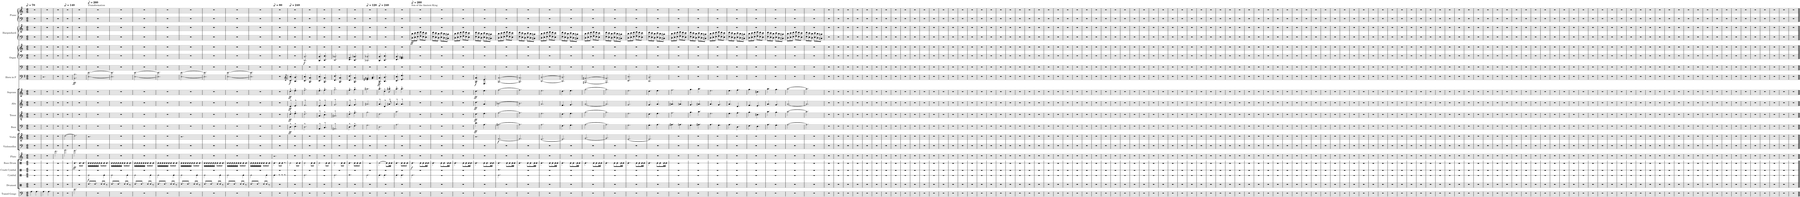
**kern	**kern	**kern	**dynam	**kern	**kern	**dynam	**kern	**kern	**kern	**dynam	**kern	**dynam	**kern	**dynam	**kern	**dynam	**kern	**dynam	**kern	**dynam	**kern	**kern	**kern	**dynam	**kern	**kern	**dynam	**kern	**kern
*part16	*part15	*part14	*part14	*part13	*part12	*part12	*part11	*part10	*part9	*part9	*part8	*part8	*part7	*part7	*part6	*part6	*part5	*part5	*part4	*part4	*part3	*part3	*part3	*part3	*part2	*part2	*part2	*part1	*part1
*staff20	*staff19	*staff18	*staff18	*staff17	*staff16	*staff16	*staff15	*staff14	*staff13	*staff13	*staff12	*staff12	*staff11	*staff11	*staff10	*staff10	*staff9	*staff9	*staff8	*staff8	*staff7	*staff6	*staff5	*staff5/6/7	*staff4	*staff3	*staff3/4	*staff2	*staff1
*I"Tuned Gongs	*I"Drumset	*I"Cymbal	*	*I"Crash Cymbal	*I"Bass Drum	*	*I"Flute	*I"Violoncellos	*I"Violin	*	*I"Bass	*	*I"Tenor	*	*I"Alto	*	*I"Soprano	*	*I"Horn in F	*	*I"Organ	*	*	*	*I"Harpsichord	*	*	*I"Piano	*
*I'Td. Gon.	*I'D. Set	*I'Cym.	*	*I'Cr. Cym.	*I'BD	*	*I'Fl.	*I'Vcs.	*I'Vln.	*	*I'B.	*	*I'T.	*	*I'A.	*	*I'S.	*	*I'Hn. in F	*	*I'Org.	*	*	*	*I'Hch.	*	*	*I'Pno.	*
*	*	*stria1	*	*stria1	*stria1	*	*	*	*	*	*	*	*	*	*	*	*	*	*	*	*	*	*	*	*	*	*	*	*
*clefF4	*clefX	*clefX	*	*clefX	*clefX	*	*clefG2	*clefF4	*clefG2	*	*clefF4	*	*clefGv2	*	*clefG2	*	*clefG2	*	*clefF4	*	*clefF4	*clefF4	*clefG2	*	*clefF4	*clefG2	*	*clefF4	*clefG2
*	*	*	*	*	*	*	*	*	*	*	*	*	*	*	*	*	*	*	*Trd4c7	*	*	*	*	*	*	*	*	*	*
*k[]	*k[]	*k[]	*	*k[]	*k[]	*	*k[]	*k[]	*k[]	*	*k[]	*	*k[]	*	*k[]	*	*k[]	*	*k[f#]	*	*k[]	*k[]	*k[]	*	*k[]	*k[]	*	*k[]	*k[]
*M6/8	*M6/8	*M6/8	*	*M6/8	*M6/8	*	*M6/8	*M6/8	*M6/8	*	*M6/8	*	*M6/8	*	*M6/8	*	*M6/8	*	*M6/8	*	*M6/8	*M6/8	*M6/8	*	*M6/8	*M6/8	*	*M6/8	*M6/8
*MM35	*MM35	*MM35	*	*MM35	*MM35	*	*MM35	*MM35	*MM35	*	*MM35	*	*MM35	*	*MM35	*	*MM35	*	*MM35	*	*MM35	*MM35	*MM35	*	*MM35	*MM35	*	*MM35	*MM35
=1	=1	=1	=1	=1	=1	=1	=1	=1	=1	=1	=1	=1	=1	=1	=1	=1	=1	=1	=1	=1	=1	=1	=1	=1	=1	=1	=1	=1	=1
4.A\	2.r	2.r	.	2.r	2.r	.	2.r	2.r	2.r	.	2.r	.	2.r	.	2.r	.	2.r	.	2.r	.	2.r	2.r	2.r	.	2.r	2.r	.	2.r	2.r
4.A\	.	.	.	.	.	.	.	.	.	.	.	.	.	.	.	.	.	.	.	.	.	.	.	.	.	.	.	.	.
=2	=2	=2	=2	=2	=2	=2	=2	=2	=2	=2	=2	=2	=2	=2	=2	=2	=2	=2	=2	=2	=2	=2	=2	=2	=2	=2	=2	=2	=2
4.A\	2.r	2.r	.	2.r	2.r	.	2.r	2.r	2.r	.	2.r	.	2.r	.	2.r	.	2.r	.	2.r	.	2.r	2.r	2.r	.	2.r	2.r	.	2.r	2.r
4.A\	.	.	.	.	.	.	.	.	.	.	.	.	.	.	.	.	.	.	.	.	.	.	.	.	.	.	.	.	.
=3	=3	=3	=3	=3	=3	=3	=3	=3	=3	=3	=3	=3	=3	=3	=3	=3	=3	=3	=3	=3	=3	=3	=3	=3	=3	=3	=3	=3	=3
2.r	2.r	2.r	.	2.r	2.r	.	2.ddd\	2.r	2.r	.	2.r	.	2.r	.	2.r	.	2.r	.	2.r	.	2.r	2.r	2.r	.	2.r	2.r	.	2.r	2.r
=4	=4	=4	=4	=4	=4	=4	=4	=4	=4	=4	=4	=4	=4	=4	=4	=4	=4	=4	=4	=4	=4	=4	=4	=4	=4	=4	=4	=4	=4
*	*	*	*	*	*	*	*	*	*	*	*	*	*	*	*	*	*	*	*	*	*	*	*	*	*	*	*	*	*MM70
2.r	2.r	2.r	.	2.r	2.r	.	2.fff\	2.r	[2.dd\	.	2.r	.	2.r	.	2.r	.	2.r	.	2.r	.	2.r	2.r	2.r	.	2.r	2.r	.	2.r	2.r
=5	=5	=5	=5	=5	=5	=5	=5	=5	=5	=5	=5	=5	=5	=5	=5	=5	=5	=5	=5	=5	=5	=5	=5	=5	=5	=5	=5	=5	=5
!	!	!	!	!	!	!LO:DY:b	!	!	!	!	!	!	!	!	!	!	!	!	!	!LO:DY:b	!	!	!	!	!	!	!	!	!
2.e\	2.r	2.r	.	2.r	4.Re\	ff	2.eee\	2.r	2.dd\]	.	2.r	.	2.r	.	2.r	.	2.r	.	2.BB\ 2.B\	ff	2.r	2.r	2.r	.	2.r	2.r	.	2.r	2.r
.	.	.	.	.	8.Re\L	.	.	.	.	.	.	.	.	.	.	.	.	.	.	.	.	.	.	.	.	.	.	.	.
.	.	.	.	.	8.Re\J	.	.	.	.	.	.	.	.	.	.	.	.	.	.	.	.	.	.	.	.	.	.	.	.
=6	=6	=6	=6	=6	=6	=6	=6	=6	=6	=6	=6	=6	=6	=6	=6	=6	=6	=6	=6	=6	=6	=6	=6	=6	=6	=6	=6	=6	=6
*	*	*	*	*	*	*	*	*	*	*	*	*	*	*	*	*	*	*	*	*	*	*	*	*	*	*	*	*	*MM130
!	!	!	!	!	!	!	!	!	!	!	!	!	!	!	!	!	!	!	!	!	!	!	!	!	!	!	!	!	!LO:TX:a:t=Transformation
!	!LO:N:head=diamond	!	!LO:DY:b	!	!	!	!	!	!	!	!	!	!	!	!	!	!	!	!	!	!	!	!	!	!	!	!	!	!
2.r	8.Rdd/L	2Re\	f	2.r	16Re\LL	.	2.r	2.r	2.r	.	2.r	.	2.r	.	2.r	.	2.r	.	[2.E\ [2.e\	.	2.r	2.r	2.r	.	2.r	2.r	.	2.r	2.r
.	.	.	.	.	16Re\	.	.	.	.	.	.	.	.	.	.	.	.	.	.	.	.	.	.	.	.	.	.	.	.
.	.	.	.	.	16Re\	.	.	.	.	.	.	.	.	.	.	.	.	.	.	.	.	.	.	.	.	.	.	.	.
!	!LO:N:head=diamond	!	!	!	!	!	!	!	!	!	!	!	!	!	!	!	!	!	!	!	!	!	!	!	!	!	!	!	!
.	8.Rdd/J	.	.	.	16Re\	.	.	.	.	.	.	.	.	.	.	.	.	.	.	.	.	.	.	.	.	.	.	.	.
.	.	.	.	.	16Re\	.	.	.	.	.	.	.	.	.	.	.	.	.	.	.	.	.	.	.	.	.	.	.	.
.	.	.	.	.	16Re\JJ	.	.	.	.	.	.	.	.	.	.	.	.	.	.	.	.	.	.	.	.	.	.	.	.
!	!LO:N:head=diamond	!	!	!	!	!	!	!	!	!	!	!	!	!	!	!	!	!	!	!	!	!	!	!	!	!	!	!	!
.	8Rdd/L	.	.	.	8Re\L	.	.	.	.	.	.	.	.	.	.	.	.	.	.	.	.	.	.	.	.	.	.	.	.
!	!LO:N:head=diamond	!	!	!	!	!	!	!	!	!	!	!	!	!	!	!	!	!	!	!	!	!	!	!	!	!	!	!	!
.	8Rdd/J	4Re\	.	.	8Re\	.	.	.	.	.	.	.	.	.	.	.	.	.	.	.	.	.	.	.	.	.	.	.	.
.	8r	.	.	.	8Re\J	.	.	.	.	.	.	.	.	.	.	.	.	.	.	.	.	.	.	.	.	.	.	.	.
=7	=7	=7	=7	=7	=7	=7	=7	=7	=7	=7	=7	=7	=7	=7	=7	=7	=7	=7	=7	=7	=7	=7	=7	=7	=7	=7	=7	=7	=7
!	!LO:N:head=diamond	!	!	!	!	!	!	!	!	!	!	!	!	!	!	!	!	!	!	!	!	!	!	!	!	!	!	!	!
2.r	8.Rdd/L	2Re\	.	2.r	16Re\LL	.	2.r	2.r	2.r	.	2.r	.	2.r	.	2.r	.	2.r	.	2.E\] 2.e\]	.	2.r	2.r	2.r	.	2.r	2.r	.	2.r	2.r
.	.	.	.	.	16Re\	.	.	.	.	.	.	.	.	.	.	.	.	.	.	.	.	.	.	.	.	.	.	.	.
.	.	.	.	.	16Re\	.	.	.	.	.	.	.	.	.	.	.	.	.	.	.	.	.	.	.	.	.	.	.	.
!	!LO:N:head=diamond	!	!	!	!	!	!	!	!	!	!	!	!	!	!	!	!	!	!	!	!	!	!	!	!	!	!	!	!
.	8.Rdd/J	.	.	.	16Re\	.	.	.	.	.	.	.	.	.	.	.	.	.	.	.	.	.	.	.	.	.	.	.	.
.	.	.	.	.	16Re\	.	.	.	.	.	.	.	.	.	.	.	.	.	.	.	.	.	.	.	.	.	.	.	.
.	.	.	.	.	16Re\JJ	.	.	.	.	.	.	.	.	.	.	.	.	.	.	.	.	.	.	.	.	.	.	.	.
!	!LO:N:head=diamond	!	!	!	!	!	!	!	!	!	!	!	!	!	!	!	!	!	!	!	!	!	!	!	!	!	!	!	!
.	8Rdd/L	.	.	.	8Re\L	.	.	.	.	.	.	.	.	.	.	.	.	.	.	.	.	.	.	.	.	.	.	.	.
!	!LO:N:head=diamond	!	!	!	!	!	!	!	!	!	!	!	!	!	!	!	!	!	!	!	!	!	!	!	!	!	!	!	!
.	8Rdd/J	4Re\	.	.	8Re\	.	.	.	.	.	.	.	.	.	.	.	.	.	.	.	.	.	.	.	.	.	.	.	.
.	8r	.	.	.	8Re\J	.	.	.	.	.	.	.	.	.	.	.	.	.	.	.	.	.	.	.	.	.	.	.	.
=8	=8	=8	=8	=8	=8	=8	=8	=8	=8	=8	=8	=8	=8	=8	=8	=8	=8	=8	=8	=8	=8	=8	=8	=8	=8	=8	=8	=8	=8
!	!LO:N:head=diamond	!	!	!	!	!	!	!	!	!	!	!	!	!	!	!	!	!	!	!	!	!	!	!	!	!	!	!	!
2.r	8.Rdd/L	2Re\	.	2.r	16Re\LL	.	2.r	2.r	2.r	.	2.r	.	2.r	.	2.r	.	2.r	.	[2.E\ [2.e\	.	2.r	2.r	2.r	.	2.r	2.r	.	2.r	2.r
.	.	.	.	.	16Re\	.	.	.	.	.	.	.	.	.	.	.	.	.	.	.	.	.	.	.	.	.	.	.	.
.	.	.	.	.	16Re\	.	.	.	.	.	.	.	.	.	.	.	.	.	.	.	.	.	.	.	.	.	.	.	.
!	!LO:N:head=diamond	!	!	!	!	!	!	!	!	!	!	!	!	!	!	!	!	!	!	!	!	!	!	!	!	!	!	!	!
.	8.Rdd/J	.	.	.	16Re\	.	.	.	.	.	.	.	.	.	.	.	.	.	.	.	.	.	.	.	.	.	.	.	.
.	.	.	.	.	16Re\	.	.	.	.	.	.	.	.	.	.	.	.	.	.	.	.	.	.	.	.	.	.	.	.
.	.	.	.	.	16Re\JJ	.	.	.	.	.	.	.	.	.	.	.	.	.	.	.	.	.	.	.	.	.	.	.	.
!	!LO:N:head=diamond	!	!	!	!	!	!	!	!	!	!	!	!	!	!	!	!	!	!	!	!	!	!	!	!	!	!	!	!
.	8Rdd/L	.	.	.	8Re\L	.	.	.	.	.	.	.	.	.	.	.	.	.	.	.	.	.	.	.	.	.	.	.	.
!	!LO:N:head=diamond	!	!	!	!	!	!	!	!	!	!	!	!	!	!	!	!	!	!	!	!	!	!	!	!	!	!	!	!
.	8Rdd/J	4Re\	.	.	8Re\	.	.	.	.	.	.	.	.	.	.	.	.	.	.	.	.	.	.	.	.	.	.	.	.
.	8r	.	.	.	8Re\J	.	.	.	.	.	.	.	.	.	.	.	.	.	.	.	.	.	.	.	.	.	.	.	.
=9	=9	=9	=9	=9	=9	=9	=9	=9	=9	=9	=9	=9	=9	=9	=9	=9	=9	=9	=9	=9	=9	=9	=9	=9	=9	=9	=9	=9	=9
!	!LO:N:head=diamond	!	!	!	!	!	!	!	!	!	!	!	!	!	!	!	!	!	!	!	!	!	!	!	!	!	!	!	!
2.r	8.Rdd/L	2Re\	.	2.r	16Re\LL	.	2.r	2.r	2.r	.	2.r	.	2.r	.	2.r	.	2.r	.	2.E\] 2.e\]	.	2.r	2.r	2.r	.	2.r	2.r	.	2.r	2.r
.	.	.	.	.	16Re\	.	.	.	.	.	.	.	.	.	.	.	.	.	.	.	.	.	.	.	.	.	.	.	.
.	.	.	.	.	16Re\	.	.	.	.	.	.	.	.	.	.	.	.	.	.	.	.	.	.	.	.	.	.	.	.
!	!LO:N:head=diamond	!	!	!	!	!	!	!	!	!	!	!	!	!	!	!	!	!	!	!	!	!	!	!	!	!	!	!	!
.	8.Rdd/J	.	.	.	16Re\	.	.	.	.	.	.	.	.	.	.	.	.	.	.	.	.	.	.	.	.	.	.	.	.
.	.	.	.	.	16Re\	.	.	.	.	.	.	.	.	.	.	.	.	.	.	.	.	.	.	.	.	.	.	.	.
.	.	.	.	.	16Re\JJ	.	.	.	.	.	.	.	.	.	.	.	.	.	.	.	.	.	.	.	.	.	.	.	.
!	!LO:N:head=diamond	!	!	!	!	!	!	!	!	!	!	!	!	!	!	!	!	!	!	!	!	!	!	!	!	!	!	!	!
.	8Rdd/L	.	.	.	8Re\L	.	.	.	.	.	.	.	.	.	.	.	.	.	.	.	.	.	.	.	.	.	.	.	.
!	!LO:N:head=diamond	!	!	!	!	!	!	!	!	!	!	!	!	!	!	!	!	!	!	!	!	!	!	!	!	!	!	!	!
.	8Rdd/J	4Re\	.	.	8Re\	.	.	.	.	.	.	.	.	.	.	.	.	.	.	.	.	.	.	.	.	.	.	.	.
.	8r	.	.	.	8Re\J	.	.	.	.	.	.	.	.	.	.	.	.	.	.	.	.	.	.	.	.	.	.	.	.
=10	=10	=10	=10	=10	=10	=10	=10	=10	=10	=10	=10	=10	=10	=10	=10	=10	=10	=10	=10	=10	=10	=10	=10	=10	=10	=10	=10	=10	=10
!	!LO:N:head=diamond	!	!	!	!	!	!	!	!	!	!	!	!	!	!	!	!	!	!	!	!	!	!	!	!	!	!	!	!
2.r	8.Rdd/L	2Re\	.	2.r	16Re\LL	.	2.r	2.r	2.r	.	2.r	.	2.r	.	2.r	.	2.r	.	[2.E\ [2.e\	.	2.r	2.r	2.r	.	2.r	2.r	.	2.r	2.r
.	.	.	.	.	16Re\	.	.	.	.	.	.	.	.	.	.	.	.	.	.	.	.	.	.	.	.	.	.	.	.
.	.	.	.	.	16Re\	.	.	.	.	.	.	.	.	.	.	.	.	.	.	.	.	.	.	.	.	.	.	.	.
!	!LO:N:head=diamond	!	!	!	!	!	!	!	!	!	!	!	!	!	!	!	!	!	!	!	!	!	!	!	!	!	!	!	!
.	8.Rdd/J	.	.	.	16Re\	.	.	.	.	.	.	.	.	.	.	.	.	.	.	.	.	.	.	.	.	.	.	.	.
.	.	.	.	.	16Re\	.	.	.	.	.	.	.	.	.	.	.	.	.	.	.	.	.	.	.	.	.	.	.	.
.	.	.	.	.	16Re\JJ	.	.	.	.	.	.	.	.	.	.	.	.	.	.	.	.	.	.	.	.	.	.	.	.
!	!LO:N:head=diamond	!	!	!	!	!	!	!	!	!	!	!	!	!	!	!	!	!	!	!	!	!	!	!	!	!	!	!	!
.	8Rdd/L	.	.	.	8Re\L	.	.	.	.	.	.	.	.	.	.	.	.	.	.	.	.	.	.	.	.	.	.	.	.
!	!LO:N:head=diamond	!	!	!	!	!	!	!	!	!	!	!	!	!	!	!	!	!	!	!	!	!	!	!	!	!	!	!	!
.	8Rdd/J	4Re\	.	.	8Re\	.	.	.	.	.	.	.	.	.	.	.	.	.	.	.	.	.	.	.	.	.	.	.	.
.	8r	.	.	.	8Re\J	.	.	.	.	.	.	.	.	.	.	.	.	.	.	.	.	.	.	.	.	.	.	.	.
=11	=11	=11	=11	=11	=11	=11	=11	=11	=11	=11	=11	=11	=11	=11	=11	=11	=11	=11	=11	=11	=11	=11	=11	=11	=11	=11	=11	=11	=11
!	!LO:N:head=diamond	!	!	!	!	!	!	!	!	!	!	!	!	!	!	!	!	!	!	!	!	!	!	!	!	!	!	!	!
2.r	8.Rdd/L	2Re\	.	2.r	16Re\LL	.	2.r	2.r	2.r	.	2.r	.	2.r	.	2.r	.	2.r	.	2.E\] 2.e\]	.	2.r	2.r	2.r	.	2.r	2.r	.	2.r	2.r
.	.	.	.	.	16Re\	.	.	.	.	.	.	.	.	.	.	.	.	.	.	.	.	.	.	.	.	.	.	.	.
.	.	.	.	.	16Re\	.	.	.	.	.	.	.	.	.	.	.	.	.	.	.	.	.	.	.	.	.	.	.	.
!	!LO:N:head=diamond	!	!	!	!	!	!	!	!	!	!	!	!	!	!	!	!	!	!	!	!	!	!	!	!	!	!	!	!
.	8.Rdd/J	.	.	.	16Re\	.	.	.	.	.	.	.	.	.	.	.	.	.	.	.	.	.	.	.	.	.	.	.	.
.	.	.	.	.	16Re\	.	.	.	.	.	.	.	.	.	.	.	.	.	.	.	.	.	.	.	.	.	.	.	.
.	.	.	.	.	16Re\JJ	.	.	.	.	.	.	.	.	.	.	.	.	.	.	.	.	.	.	.	.	.	.	.	.
!	!LO:N:head=diamond	!	!	!	!	!	!	!	!	!	!	!	!	!	!	!	!	!	!	!	!	!	!	!	!	!	!	!	!
.	8Rdd/L	.	.	.	8Re\L	.	.	.	.	.	.	.	.	.	.	.	.	.	.	.	.	.	.	.	.	.	.	.	.
!	!LO:N:head=diamond	!	!	!	!	!	!	!	!	!	!	!	!	!	!	!	!	!	!	!	!	!	!	!	!	!	!	!	!
.	8Rdd/J	4Re\	.	.	8Re\	.	.	.	.	.	.	.	.	.	.	.	.	.	.	.	.	.	.	.	.	.	.	.	.
.	8r	.	.	.	8Re\J	.	.	.	.	.	.	.	.	.	.	.	.	.	.	.	.	.	.	.	.	.	.	.	.
=12	=12	=12	=12	=12	=12	=12	=12	=12	=12	=12	=12	=12	=12	=12	=12	=12	=12	=12	=12	=12	=12	=12	=12	=12	=12	=12	=12	=12	=12
!	!LO:N:head=diamond	!	!	!	!	!	!	!	!	!	!	!	!	!	!	!	!	!	!	!	!	!	!	!	!	!	!	!	!
2.r	8.Rdd/L	2Re\	.	2.r	16Re\LL	.	2.r	2.r	2.r	.	2.r	.	2.r	.	2.r	.	2.r	.	[2.E\ [2.e\	.	2.r	2.r	2.r	.	2.r	2.r	.	2.r	2.r
.	.	.	.	.	16Re\	.	.	.	.	.	.	.	.	.	.	.	.	.	.	.	.	.	.	.	.	.	.	.	.
.	.	.	.	.	16Re\	.	.	.	.	.	.	.	.	.	.	.	.	.	.	.	.	.	.	.	.	.	.	.	.
!	!LO:N:head=diamond	!	!	!	!	!	!	!	!	!	!	!	!	!	!	!	!	!	!	!	!	!	!	!	!	!	!	!	!
.	8.Rdd/J	.	.	.	16Re\	.	.	.	.	.	.	.	.	.	.	.	.	.	.	.	.	.	.	.	.	.	.	.	.
.	.	.	.	.	16Re\	.	.	.	.	.	.	.	.	.	.	.	.	.	.	.	.	.	.	.	.	.	.	.	.
.	.	.	.	.	16Re\JJ	.	.	.	.	.	.	.	.	.	.	.	.	.	.	.	.	.	.	.	.	.	.	.	.
!	!LO:N:head=diamond	!	!	!	!	!	!	!	!	!	!	!	!	!	!	!	!	!	!	!	!	!	!	!	!	!	!	!	!
.	8Rdd/L	.	.	.	8Re\L	.	.	.	.	.	.	.	.	.	.	.	.	.	.	.	.	.	.	.	.	.	.	.	.
!	!LO:N:head=diamond	!	!	!	!	!	!	!	!	!	!	!	!	!	!	!	!	!	!	!	!	!	!	!	!	!	!	!	!
.	8Rdd/J	4Re\	.	.	8Re\	.	.	.	.	.	.	.	.	.	.	.	.	.	.	.	.	.	.	.	.	.	.	.	.
.	8r	.	.	.	8Re\J	.	.	.	.	.	.	.	.	.	.	.	.	.	.	.	.	.	.	.	.	.	.	.	.
=13	=13	=13	=13	=13	=13	=13	=13	=13	=13	=13	=13	=13	=13	=13	=13	=13	=13	=13	=13	=13	=13	=13	=13	=13	=13	=13	=13	=13	=13
!	!LO:N:head=diamond	!	!	!	!	!	!	!	!	!	!	!	!	!	!	!	!	!	!	!	!	!	!	!	!	!	!	!	!
2.r	8.Rdd/L	2Re\	.	2.r	16Re\LL	.	2.r	2.r	2.r	.	2.r	.	2.r	.	2.r	.	2.r	.	2.E\] 2.e\]	.	2.r	2.r	2.r	.	2.r	2.r	.	2.r	2.r
.	.	.	.	.	16Re\	.	.	.	.	.	.	.	.	.	.	.	.	.	.	.	.	.	.	.	.	.	.	.	.
.	.	.	.	.	16Re\	.	.	.	.	.	.	.	.	.	.	.	.	.	.	.	.	.	.	.	.	.	.	.	.
!	!LO:N:head=diamond	!	!	!	!	!	!	!	!	!	!	!	!	!	!	!	!	!	!	!	!	!	!	!	!	!	!	!	!
.	8.Rdd/J	.	.	.	16Re\	.	.	.	.	.	.	.	.	.	.	.	.	.	.	.	.	.	.	.	.	.	.	.	.
.	.	.	.	.	16Re\	.	.	.	.	.	.	.	.	.	.	.	.	.	.	.	.	.	.	.	.	.	.	.	.
.	.	.	.	.	16Re\JJ	.	.	.	.	.	.	.	.	.	.	.	.	.	.	.	.	.	.	.	.	.	.	.	.
!	!LO:N:head=diamond	!	!	!	!	!	!	!	!	!	!	!	!	!	!	!	!	!	!	!	!	!	!	!	!	!	!	!	!
.	8Rdd/L	.	.	.	8Re\L	.	.	.	.	.	.	.	.	.	.	.	.	.	.	.	.	.	.	.	.	.	.	.	.
!	!LO:N:head=diamond	!	!	!	!	!	!	!	!	!	!	!	!	!	!	!	!	!	!	!	!	!	!	!	!	!	!	!	!
.	8Rdd/J	4Re\	.	.	8Re\	.	.	.	.	.	.	.	.	.	.	.	.	.	.	.	.	.	.	.	.	.	.	.	.
.	8r	.	.	.	8Re\J	.	.	.	.	.	.	.	.	.	.	.	.	.	.	.	.	.	.	.	.	.	.	.	.
=14	=14	=14	=14	=14	=14	=14	=14	=14	=14	=14	=14	=14	=14	=14	=14	=14	=14	=14	=14	=14	=14	=14	=14	=14	=14	=14	=14	=14	=14
*	*	*	*	*	*	*	*	*	*	*	*	*	*	*	*	*	*	*	*	*	*	*	*	*	*	*	*	*	*MM40
2.r	2.r	4.Re\	.	2.r	4.Re\	.	2.r	2.r	2.r	.	2.r	.	2.r	.	2.r	.	2.r	.	2.r	.	2.r	2.r	2.r	.	2.r	2.r	.	2.r	2.r
.	.	8r	.	.	8Re\L	.	.	.	.	.	.	.	.	.	.	.	.	.	.	.	.	.	.	.	.	.	.	.	.
.	.	8r	.	.	8Re\J	.	.	.	.	.	.	.	.	.	.	.	.	.	.	.	.	.	.	.	.	.	.	.	.
.	.	8r	.	.	8r	.	.	.	.	.	.	.	.	.	.	.	.	.	.	.	.	.	.	.	.	.	.	.	.
=15	=15	=15	=15	=15	=15	=15	=15	=15	=15	=15	=15	=15	=15	=15	=15	=15	=15	=15	=15	=15	=15	=15	=15	=15	=15	=15	=15	=15	=15
*	*	*	*	*	*	*	*	*	*	*	*	*	*	*	*	*	*	*	*clefG2	*	*	*	*	*	*	*	*	*	*
*	*	*	*	*	*	*	*	*	*	*	*	*	*	*	*	*	*	*	*	*	*	*	*	*	*	*	*	*	*MM120
!	!	!	!	!	!	!	!	!	!	!	!	!LO:DY:b	!	!LO:DY:b	!	!LO:DY:b	!	!LO:DY:b	!	!LO:DY:b	!	!	!	!	!	!	!	!	!
2.r	2.r	2.r	.	2.r	2Re\	.	2.r	2.r	2.r	.	4.D^^\	ff	4.d^^\	ff	4.d^^/	ff	4.dd^^\	ff	4.c/ 4.cc/	f	2.r	2.r	2.r	.	2.r	2.r	.	2.r	2.r
.	.	.	.	.	.	.	.	.	.	.	4.E^^\	.	4.e^^\	.	4.e^^/	.	4.ee^^\	.	4.B/ 4.b/	.	.	.	.	.	.	.	.	.	.
.	.	.	.	.	8Re\L	.	.	.	.	.	.	.	.	.	.	.	.	.	.	.	.	.	.	.	.	.	.	.	.
.	.	.	.	.	8Re\J	.	.	.	.	.	.	.	.	.	.	.	.	.	.	.	.	.	.	.	.	.	.	.	.
=16	=16	=16	=16	=16	=16	=16	=16	=16	=16	=16	=16	=16	=16	=16	=16	=16	=16	=16	=16	=16	=16	=16	=16	=16	=16	=16	=16	=16	=16
!	!	!	!	!	!	!	!	!	!	!	!	!	!	!	!	!	!	!	!	!	!	!	!	!LO:DY:b=2	!	!	!	!	!
2.r	2.r	2.Re\	.	2.r	2Re\	.	2.r	2.r	2.r	.	2.D^^\	.	2.d^^\	.	2.f^^/	.	2.ff^^\	.	4.c/ 4.cc/	.	2.r	2.DD/ 2.D/	2.r	f	2.r	2.r	.	2.r	2.r
.	.	.	.	.	.	.	.	.	.	.	.	.	.	.	.	.	.	.	4.A/ 4.a/	.	.	.	.	.	.	.	.	.	.
.	.	.	.	.	8Re\L	.	.	.	.	.	.	.	.	.	.	.	.	.	.	.	.	.	.	.	.	.	.	.	.
.	.	.	.	.	8Re\J	.	.	.	.	.	.	.	.	.	.	.	.	.	.	.	.	.	.	.	.	.	.	.	.
=17	=17	=17	=17	=17	=17	=17	=17	=17	=17	=17	=17	=17	=17	=17	=17	=17	=17	=17	=17	=17	=17	=17	=17	=17	=17	=17	=17	=17	=17
2.r	2.r	2.r	.	2.r	2Re\	.	2.r	2.r	2.r	.	4.AA^^/	.	4.A^^/	.	4.e^^/	.	4.ee^^\	.	4.c/ 4.cc/	.	2.r	4.DD/ 4.D/	2.r	.	2.r	2.r	.	2.r	2.r
.	.	.	.	.	.	.	.	.	.	.	4.C^^/	.	4.c^^\	.	4.f^^/	.	4.ff^^\	.	4.A/ 4.a/	.	.	4.EE/ 4.E/	.	.	.	.	.	.	.
.	.	.	.	.	8Re\L	.	.	.	.	.	.	.	.	.	.	.	.	.	.	.	.	.	.	.	.	.	.	.	.
.	.	.	.	.	8Re\J	.	.	.	.	.	.	.	.	.	.	.	.	.	.	.	.	.	.	.	.	.	.	.	.
=18	=18	=18	=18	=18	=18	=18	=18	=18	=18	=18	=18	=18	=18	=18	=18	=18	=18	=18	=18	=18	=18	=18	=18	=18	=18	=18	=18	=18	=18
2.r	2.r	2.Re\	.	2.r	2Re\	.	2.r	2.r	2.r	.	2.AA#X^^/	.	2.A#X^^/	.	2.g^^/	.	2.gg^^\	.	4.d/ 4.dd/	.	2.r	2.EE/ 2.D-X/	2.r	.	2.r	2.r	.	2.r	2.r
.	.	.	.	.	.	.	.	.	.	.	.	.	.	.	.	.	.	.	4.A/ 4.a/	.	.	.	.	.	.	.	.	.	.
.	.	.	.	.	8Re\L	.	.	.	.	.	.	.	.	.	.	.	.	.	.	.	.	.	.	.	.	.	.	.	.
.	.	.	.	.	8Re\J	.	.	.	.	.	.	.	.	.	.	.	.	.	.	.	.	.	.	.	.	.	.	.	.
=19	=19	=19	=19	=19	=19	=19	=19	=19	=19	=19	=19	=19	=19	=19	=19	=19	=19	=19	=19	=19	=19	=19	=19	=19	=19	=19	=19	=19	=19
2.r	2.r	2.r	.	2.r	4.Re\	.	2.r	2.r	2.r	.	4.D^^\	.	4.d^^\	.	4.f^^/	.	4.ff^^\	.	4.d/ 4.dd/	.	2.r	4.FF/ 4.BB/	2.r	.	2.r	2.r	.	2.r	2.r
.	.	.	.	.	8Re\L	.	.	.	.	.	4.F^^\	.	4.f^^\	.	4.g^^/	.	4.gg^^\	.	4.A/ 4.a/	.	.	4.EE/ 4.D-X/	.	.	.	.	.	.	.
.	.	.	.	.	8Re\	.	.	.	.	.	.	.	.	.	.	.	.	.	.	.	.	.	.	.	.	.	.	.	.
.	.	.	.	.	8Re\J	.	.	.	.	.	.	.	.	.	.	.	.	.	.	.	.	.	.	.	.	.	.	.	.
=20	=20	=20	=20	=20	=20	=20	=20	=20	=20	=20	=20	=20	=20	=20	=20	=20	=20	=20	=20	=20	=20	=20	=20	=20	=20	=20	=20	=20	=20
*	*	*	*	*	*	*	*	*	*	*	*	*	*	*	*	*	*	*	*	*	*	*	*	*	*	*	*	*	*MM60
2.r	2.r	2.Re\	.	2.r	2.r	.	2.r	2.r	2.r	.	2.G\	.	2.g\	.	2.a#X/	.	2.aa#X\	.	4.e#X/ 4.g#X/	.	2.r	2.DD-X/ 2.D-X/	2.r	.	2.r	2.r	.	2.r	2.r
.	.	.	.	.	.	.	.	.	.	.	.	.	.	.	.	.	.	.	4.g#/ 4.b/	.	.	.	.	.	.	.	.	.	.
=21	=21	=21	=21	=21	=21	=21	=21	=21	=21	=21	=21	=21	=21	=21	=21	=21	=21	=21	=21	=21	=21	=21	=21	=21	=21	=21	=21	=21	=21
*	*	*	*	*	*	*	*	*	*	*	*	*	*	*	*	*	*	*	*	*	*	*	*	*	*	*	*	*	*MM120
!	!	!	!	!	!	!	!	!	!	!	!	!	!	!	!	!	!	!	!	!LO:DY:b	!	!	!	!	!	!	!	!	!
2.r	2.r	4.Re\	.	2.r	[2Re\	.	2.r	2.r	2.r	.	2.D\	.	2.d\	.	4.a^^/	.	4.aa^^\	.	4.A/ 4.a/	ff	2.r	4.DD/ 4.D/	2.r	.	2.r	2.r	.	2.r	2.r
.	.	4.Re\	.	.	.	.	.	.	.	.	.	.	.	.	4d^^/	.	4dd^^\	.	4.B/ 4.b/	.	.	4.EE/ 4.E/	.	.	.	.	.	.	.
.	.	.	.	.	8Re\L]	.	.	.	.	.	.	.	.	.	.	.	.	.	.	.	.	.	.	.	.	.	.	.	.
.	.	.	.	.	16Re\L	.	.	.	.	.	.	.	.	.	8a#X^^/	.	8aa#X^^\	.	.	.	.	.	.	.	.	.	.	.	.
.	.	.	.	.	16Re\JJ	.	.	.	.	.	.	.	.	.	.	.	.	.	.	.	.	.	.	.	.	.	.	.	.
=22	=22	=22	=22	=22	=22	=22	=22	=22	=22	=22	=22	=22	=22	=22	=22	=22	=22	=22	=22	=22	=22	=22	=22	=22	=22	=22	=22	=22	=22
2.r	2.r	4.Re\	.	2.r	4.Re\	.	2.r	2.r	2.r	.	2.A\	.	2.a\	.	4.a^^/	.	4.aa^^\	.	4.c/ 4.cc/	.	2.r	4.FF/ 4.D/	2.r	.	2.r	2.r	.	2.r	2.r
.	.	4.Re\	.	.	8Re\L	.	.	.	.	.	.	.	.	.	4.a^^/	.	4.aa^^\	.	4.e/ 4.ee/	.	.	4.AA/ 4.C#X/	.	.	.	.	.	.	.
.	.	.	.	.	8Re\	.	.	.	.	.	.	.	.	.	.	.	.	.	.	.	.	.	.	.	.	.	.	.	.
.	.	.	.	.	8Re\J	.	.	.	.	.	.	.	.	.	.	.	.	.	.	.	.	.	.	.	.	.	.	.	.
=23	=23	=23	=23	=23	=23	=23	=23	=23	=23	=23	=23	=23	=23	=23	=23	=23	=23	=23	=23	=23	=23	=23	=23	=23	=23	=23	=23	=23	=23
*	*	*	*	*	*	*	*	*	*	*	*	*	*	*	*	*	*	*	*	*	*	*	*	*	*	*	*	*	*MM130
!	!	!	!	!	!	!	!	!	!	!	!	!	!	!	!	!	!	!	!	!	!	!	!	!	!	!	!	!	!LO:TX:a:t=Son of the Ancient King
!	!	!	!	!	!	!LO:DY:b	!	!	!	!	!	!	!	!	!	!	!	!	!	!	!	!	!	!	!	!	!LO:DY:b=2	!	!
2.r	2.r	2.Re\	.	2.r	4.Re\	f	2.r	2.r	2.r	.	2.r	.	2.r	.	2.r	.	2.r	.	2.r	.	2.r	2.r	2.r	.	8D\ 8d\L	2.r	ff	2.r	2.r
.	.	.	.	.	.	.	.	.	.	.	.	.	.	.	.	.	.	.	.	.	.	.	.	.	8E\ 8e\	.	.	.	.
.	.	.	.	.	.	.	.	.	.	.	.	.	.	.	.	.	.	.	.	.	.	.	.	.	8F\ 8f\J	.	.	.	.
.	.	.	.	.	8Re\L	.	.	.	.	.	.	.	.	.	.	.	.	.	.	.	.	.	.	.	8G\ 8g\L	.	.	.	.
.	.	.	.	.	8Re\	.	.	.	.	.	.	.	.	.	.	.	.	.	.	.	.	.	.	.	8F\ 8f\	.	.	.	.
.	.	.	.	.	16Re\L	.	.	.	.	.	.	.	.	.	.	.	.	.	.	.	.	.	.	.	8E\ 8e\J	.	.	.	.
.	.	.	.	.	16Re\JJ	.	.	.	.	.	.	.	.	.	.	.	.	.	.	.	.	.	.	.	.	.	.	.	.
=24	=24	=24	=24	=24	=24	=24	=24	=24	=24	=24	=24	=24	=24	=24	=24	=24	=24	=24	=24	=24	=24	=24	=24	=24	=24	=24	=24	=24	=24
2.r	2.r	2.r	.	2.r	4.Re\	.	2.r	2.r	2.r	.	2.r	.	2.r	.	2.r	.	2.r	.	2.r	.	2.r	2.r	2.r	.	8F\ 8f\L	2.r	.	2.r	2.r
.	.	.	.	.	.	.	.	.	.	.	.	.	.	.	.	.	.	.	.	.	.	.	.	.	8E\ 8e\	.	.	.	.
.	.	.	.	.	.	.	.	.	.	.	.	.	.	.	.	.	.	.	.	.	.	.	.	.	8D\ 8d\J	.	.	.	.
.	.	.	.	.	8Re\L	.	.	.	.	.	.	.	.	.	.	.	.	.	.	.	.	.	.	.	8E\ 8e\L	.	.	.	.
.	.	.	.	.	8Re\	.	.	.	.	.	.	.	.	.	.	.	.	.	.	.	.	.	.	.	8D\ 8d\	.	.	.	.
.	.	.	.	.	16Re\L	.	.	.	.	.	.	.	.	.	.	.	.	.	.	.	.	.	.	.	8C#X\ 8c#X\J	.	.	.	.
.	.	.	.	.	16Re\JJ	.	.	.	.	.	.	.	.	.	.	.	.	.	.	.	.	.	.	.	.	.	.	.	.
=25	=25	=25	=25	=25	=25	=25	=25	=25	=25	=25	=25	=25	=25	=25	=25	=25	=25	=25	=25	=25	=25	=25	=25	=25	=25	=25	=25	=25	=25
2.r	2.r	2.r	.	2.r	4.Re\	.	2.r	2.r	2.r	.	2.r	.	2.r	.	2.r	.	2.r	.	2.r	.	2.r	2.r	2.r	.	8D\ 8d\L	2.r	.	2.r	2.r
.	.	.	.	.	.	.	.	.	.	.	.	.	.	.	.	.	.	.	.	.	.	.	.	.	8E\ 8e\	.	.	.	.
.	.	.	.	.	.	.	.	.	.	.	.	.	.	.	.	.	.	.	.	.	.	.	.	.	8F\ 8f\J	.	.	.	.
.	.	.	.	.	8Re\L	.	.	.	.	.	.	.	.	.	.	.	.	.	.	.	.	.	.	.	8G\ 8g\L	.	.	.	.
.	.	.	.	.	8Re\	.	.	.	.	.	.	.	.	.	.	.	.	.	.	.	.	.	.	.	8F\ 8f\	.	.	.	.
.	.	.	.	.	16Re\L	.	.	.	.	.	.	.	.	.	.	.	.	.	.	.	.	.	.	.	8E\ 8e\J	.	.	.	.
.	.	.	.	.	16Re\JJ	.	.	.	.	.	.	.	.	.	.	.	.	.	.	.	.	.	.	.	.	.	.	.	.
=26	=26	=26	=26	=26	=26	=26	=26	=26	=26	=26	=26	=26	=26	=26	=26	=26	=26	=26	=26	=26	=26	=26	=26	=26	=26	=26	=26	=26	=26
!	!	!	!	!	!	!	!	!	!	!	!	!LO:DY:b	!	!LO:DY:b	!	!LO:DY:b	!	!LO:DY:b	!	!LO:DY:b	!	!	!	!	!	!	!	!	!
2.r	2.r	2.r	.	2.r	4.Re\	.	2.r	2.r	2.r	.	4.d\	ff	4.d\	ff	4.dd\	ff	4.dd\	ff	4.A/ 4.a/	f	2.r	2.r	2.r	.	8F\ 8f\L	2.r	.	2.r	2.r
.	.	.	.	.	.	.	.	.	.	.	.	.	.	.	.	.	.	.	.	.	.	.	.	.	8E\ 8e\	.	.	.	.
.	.	.	.	.	.	.	.	.	.	.	.	.	.	.	.	.	.	.	.	.	.	.	.	.	8D\ 8d\J	.	.	.	.
.	.	.	.	.	8Re\L	.	.	.	.	.	4.A\	.	4.e\	.	4.a/	.	4.ee\	.	4.E/ 4.e/	.	.	.	.	.	8E\ 8e\L	.	.	.	.
.	.	.	.	.	8Re\	.	.	.	.	.	.	.	.	.	.	.	.	.	.	.	.	.	.	.	8D\ 8d\	.	.	.	.
.	.	.	.	.	16Re\L	.	.	.	.	.	.	.	.	.	.	.	.	.	.	.	.	.	.	.	8C#X\ 8c#X\J	.	.	.	.
.	.	.	.	.	16Re\JJ	.	.	.	.	.	.	.	.	.	.	.	.	.	.	.	.	.	.	.	.	.	.	.	.
=27	=27	=27	=27	=27	=27	=27	=27	=27	=27	=27	=27	=27	=27	=27	=27	=27	=27	=27	=27	=27	=27	=27	=27	=27	=27	=27	=27	=27	=27
!	!	!	!	!	!	!	!	!	!	!LO:DY:b	!	!	!	!	!	!	!	!	!	!	!	!	!	!	!	!	!	!	!
2.r	2.r	2.Re\	.	2.r	4.Re\	.	2.r	2.r	[2.f/	f	[2.A#X\	.	[2.f\	.	[2.b-X\	.	[2.ff\	.	[2.A/ [2.a/	.	2.r	2.r	2.r	.	8D\ 8d\L	2.r	.	2.r	2.r
.	.	.	.	.	.	.	.	.	.	.	.	.	.	.	.	.	.	.	.	.	.	.	.	.	8E\ 8e\	.	.	.	.
.	.	.	.	.	.	.	.	.	.	.	.	.	.	.	.	.	.	.	.	.	.	.	.	.	8F\ 8f\J	.	.	.	.
.	.	.	.	.	8Re\L	.	.	.	.	.	.	.	.	.	.	.	.	.	.	.	.	.	.	.	8G\ 8g\L	.	.	.	.
.	.	.	.	.	8Re\	.	.	.	.	.	.	.	.	.	.	.	.	.	.	.	.	.	.	.	8F\ 8f\	.	.	.	.
.	.	.	.	.	16Re\L	.	.	.	.	.	.	.	.	.	.	.	.	.	.	.	.	.	.	.	8E\ 8e\J	.	.	.	.
.	.	.	.	.	16Re\JJ	.	.	.	.	.	.	.	.	.	.	.	.	.	.	.	.	.	.	.	.	.	.	.	.
=28	=28	=28	=28	=28	=28	=28	=28	=28	=28	=28	=28	=28	=28	=28	=28	=28	=28	=28	=28	=28	=28	=28	=28	=28	=28	=28	=28	=28	=28
2.r	2.r	2.r	.	2.r	4.Re\	.	2.r	2.r	2.f/]	.	2.A#\]	.	2.f\]	.	2.b-\]	.	2.ff\]	.	2.A/] 2.a/]	.	2.r	2.r	2.r	.	8F\ 8f\L	2.r	.	2.r	2.r
.	.	.	.	.	.	.	.	.	.	.	.	.	.	.	.	.	.	.	.	.	.	.	.	.	8E\ 8e\	.	.	.	.
.	.	.	.	.	.	.	.	.	.	.	.	.	.	.	.	.	.	.	.	.	.	.	.	.	8D\ 8d\J	.	.	.	.
.	.	.	.	.	8Re\L	.	.	.	.	.	.	.	.	.	.	.	.	.	.	.	.	.	.	.	8E\ 8e\L	.	.	.	.
.	.	.	.	.	8Re\	.	.	.	.	.	.	.	.	.	.	.	.	.	.	.	.	.	.	.	8D\ 8d\	.	.	.	.
.	.	.	.	.	16Re\L	.	.	.	.	.	.	.	.	.	.	.	.	.	.	.	.	.	.	.	8C#X\ 8c#X\J	.	.	.	.
.	.	.	.	.	16Re\JJ	.	.	.	.	.	.	.	.	.	.	.	.	.	.	.	.	.	.	.	.	.	.	.	.
=29	=29	=29	=29	=29	=29	=29	=29	=29	=29	=29	=29	=29	=29	=29	=29	=29	=29	=29	=29	=29	=29	=29	=29	=29	=29	=29	=29	=29	=29
2.r	2.r	2.r	.	2.r	4.Re\	.	2.r	2.r	[2.e/	.	2.A\	.	2.e\	.	2.a/	.	2.ee\	.	[2.B/ [2.b/	.	2.r	2.r	2.r	.	8D\ 8d\L	2.r	.	2.r	2.r
.	.	.	.	.	.	.	.	.	.	.	.	.	.	.	.	.	.	.	.	.	.	.	.	.	8E\ 8e\	.	.	.	.
.	.	.	.	.	.	.	.	.	.	.	.	.	.	.	.	.	.	.	.	.	.	.	.	.	8F\ 8f\J	.	.	.	.
.	.	.	.	.	8Re\L	.	.	.	.	.	.	.	.	.	.	.	.	.	.	.	.	.	.	.	8G\ 8g\L	.	.	.	.
.	.	.	.	.	8Re\	.	.	.	.	.	.	.	.	.	.	.	.	.	.	.	.	.	.	.	8F\ 8f\	.	.	.	.
.	.	.	.	.	16Re\L	.	.	.	.	.	.	.	.	.	.	.	.	.	.	.	.	.	.	.	8E\ 8e\J	.	.	.	.
.	.	.	.	.	16Re\JJ	.	.	.	.	.	.	.	.	.	.	.	.	.	.	.	.	.	.	.	.	.	.	.	.
=30	=30	=30	=30	=30	=30	=30	=30	=30	=30	=30	=30	=30	=30	=30	=30	=30	=30	=30	=30	=30	=30	=30	=30	=30	=30	=30	=30	=30	=30
2.r	2.r	2.r	.	2.r	4.Re\	.	2.r	2.r	2.e/]	.	4.F\	.	4.d\	.	4.f/	.	4.dd\	.	2.B/] 2.b/]	.	2.r	2.r	2.r	.	8F\ 8f\L	2.r	.	2.r	2.r
.	.	.	.	.	.	.	.	.	.	.	.	.	.	.	.	.	.	.	.	.	.	.	.	.	8E\ 8e\	.	.	.	.
.	.	.	.	.	.	.	.	.	.	.	.	.	.	.	.	.	.	.	.	.	.	.	.	.	8D\ 8d\J	.	.	.	.
.	.	.	.	.	8Re\L	.	.	.	.	.	4.G\	.	4.e\	.	4.g/	.	4.ee\	.	.	.	.	.	.	.	8E\ 8e\L	.	.	.	.
.	.	.	.	.	8Re\	.	.	.	.	.	.	.	.	.	.	.	.	.	.	.	.	.	.	.	8D\ 8d\	.	.	.	.
.	.	.	.	.	16Re\L	.	.	.	.	.	.	.	.	.	.	.	.	.	.	.	.	.	.	.	8C#X\ 8c#X\J	.	.	.	.
.	.	.	.	.	16Re\JJ	.	.	.	.	.	.	.	.	.	.	.	.	.	.	.	.	.	.	.	.	.	.	.	.
=31	=31	=31	=31	=31	=31	=31	=31	=31	=31	=31	=31	=31	=31	=31	=31	=31	=31	=31	=31	=31	=31	=31	=31	=31	=31	=31	=31	=31	=31
2.r	2.r	2.r	.	2.r	4.Re\	.	2.r	2.r	[2.g/	.	[2.A\	.	[2.g\	.	[2.a/	.	[2.gg\	.	[2.G#X/ [2.g#X/	.	2.r	2.r	2.r	.	8D\ 8d\L	2.r	.	2.r	2.r
.	.	.	.	.	.	.	.	.	.	.	.	.	.	.	.	.	.	.	.	.	.	.	.	.	8E\ 8e\	.	.	.	.
.	.	.	.	.	.	.	.	.	.	.	.	.	.	.	.	.	.	.	.	.	.	.	.	.	8F\ 8f\J	.	.	.	.
.	.	.	.	.	8Re\L	.	.	.	.	.	.	.	.	.	.	.	.	.	.	.	.	.	.	.	8G\ 8g\L	.	.	.	.
.	.	.	.	.	8Re\	.	.	.	.	.	.	.	.	.	.	.	.	.	.	.	.	.	.	.	8F\ 8f\	.	.	.	.
.	.	.	.	.	16Re\L	.	.	.	.	.	.	.	.	.	.	.	.	.	.	.	.	.	.	.	8E\ 8e\J	.	.	.	.
.	.	.	.	.	16Re\JJ	.	.	.	.	.	.	.	.	.	.	.	.	.	.	.	.	.	.	.	.	.	.	.	.
=32	=32	=32	=32	=32	=32	=32	=32	=32	=32	=32	=32	=32	=32	=32	=32	=32	=32	=32	=32	=32	=32	=32	=32	=32	=32	=32	=32	=32	=32
2.r	2.r	2.r	.	2.r	4.Re\	.	2.r	2.r	2.g/]	.	2.A\]	.	2.g\]	.	2.a/]	.	2.gg\]	.	2.G#/] 2.g#/]	.	2.r	2.r	2.r	.	8F\ 8f\L	2.r	.	2.r	2.r
.	.	.	.	.	.	.	.	.	.	.	.	.	.	.	.	.	.	.	.	.	.	.	.	.	8E\ 8e\	.	.	.	.
.	.	.	.	.	.	.	.	.	.	.	.	.	.	.	.	.	.	.	.	.	.	.	.	.	8D\ 8d\J	.	.	.	.
.	.	.	.	.	8Re\L	.	.	.	.	.	.	.	.	.	.	.	.	.	.	.	.	.	.	.	8E\ 8e\L	.	.	.	.
.	.	.	.	.	8Re\	.	.	.	.	.	.	.	.	.	.	.	.	.	.	.	.	.	.	.	8D\ 8d\	.	.	.	.
.	.	.	.	.	16Re\L	.	.	.	.	.	.	.	.	.	.	.	.	.	.	.	.	.	.	.	8C#X\ 8c#X\J	.	.	.	.
.	.	.	.	.	16Re\JJ	.	.	.	.	.	.	.	.	.	.	.	.	.	.	.	.	.	.	.	.	.	.	.	.
=33	=33	=33	=33	=33	=33	=33	=33	=33	=33	=33	=33	=33	=33	=33	=33	=33	=33	=33	=33	=33	=33	=33	=33	=33	=33	=33	=33	=33	=33
2.r	2.r	2.r	.	2.r	4.Re\	.	2.r	2.r	[2.e/	.	2.G\	.	2.e\	.	2.g/	.	2.ee\	.	2.c/ 2.cc/	.	2.r	2.r	2.r	.	8D\ 8d\L	2.r	.	2.r	2.r
.	.	.	.	.	.	.	.	.	.	.	.	.	.	.	.	.	.	.	.	.	.	.	.	.	8E\ 8e\	.	.	.	.
.	.	.	.	.	.	.	.	.	.	.	.	.	.	.	.	.	.	.	.	.	.	.	.	.	8F\ 8f\J	.	.	.	.
.	.	.	.	.	8Re\L	.	.	.	.	.	.	.	.	.	.	.	.	.	.	.	.	.	.	.	8G\ 8g\L	.	.	.	.
.	.	.	.	.	8Re\	.	.	.	.	.	.	.	.	.	.	.	.	.	.	.	.	.	.	.	8F\ 8f\	.	.	.	.
.	.	.	.	.	16Re\L	.	.	.	.	.	.	.	.	.	.	.	.	.	.	.	.	.	.	.	8E\ 8e\J	.	.	.	.
.	.	.	.	.	16Re\JJ	.	.	.	.	.	.	.	.	.	.	.	.	.	.	.	.	.	.	.	.	.	.	.	.
=34	=34	=34	=34	=34	=34	=34	=34	=34	=34	=34	=34	=34	=34	=34	=34	=34	=34	=34	=34	=34	=34	=34	=34	=34	=34	=34	=34	=34	=34
2.r	2.r	2.r	.	2.r	4.Re\	.	2.r	2.r	2.e/]	.	4.G\	.	4.d\	.	4.g/	.	4.dd\	.	2.B/ 2.b/	.	2.r	2.r	2.r	.	8F\ 8f\L	2.r	.	2.r	2.r
.	.	.	.	.	.	.	.	.	.	.	.	.	.	.	.	.	.	.	.	.	.	.	.	.	8E\ 8e\	.	.	.	.
.	.	.	.	.	.	.	.	.	.	.	.	.	.	.	.	.	.	.	.	.	.	.	.	.	8D\ 8d\J	.	.	.	.
.	.	.	.	.	8Re\L	.	.	.	.	.	4.A\	.	4.e\	.	4.a/	.	4.ee\	.	.	.	.	.	.	.	8E\ 8e\L	.	.	.	.
.	.	.	.	.	8Re\	.	.	.	.	.	.	.	.	.	.	.	.	.	.	.	.	.	.	.	8D\ 8d\	.	.	.	.
.	.	.	.	.	16Re\L	.	.	.	.	.	.	.	.	.	.	.	.	.	.	.	.	.	.	.	8C#X\ 8c#X\J	.	.	.	.
.	.	.	.	.	16Re\JJ	.	.	.	.	.	.	.	.	.	.	.	.	.	.	.	.	.	.	.	.	.	.	.	.
=35	=35	=35	=35	=35	=35	=35	=35	=35	=35	=35	=35	=35	=35	=35	=35	=35	=35	=35	=35	=35	=35	=35	=35	=35	=35	=35	=35	=35	=35
2.r	2.r	2.r	.	2.r	2.r	.	2.r	2.r	2.r	.	4.A#X\	.	2.f\	.	4.a#X/	.	2.ff\	.	2.r	.	2.r	2.r	2.r	.	8D\ 8d\L	2.r	.	2.r	2.r
.	.	.	.	.	.	.	.	.	.	.	.	.	.	.	.	.	.	.	.	.	.	.	.	.	8E\ 8e\	.	.	.	.
.	.	.	.	.	.	.	.	.	.	.	.	.	.	.	.	.	.	.	.	.	.	.	.	.	8F\ 8f\J	.	.	.	.
.	.	.	.	.	.	.	.	.	.	.	4.An\	.	.	.	4.an/	.	.	.	.	.	.	.	.	.	8G\ 8g\L	.	.	.	.
.	.	.	.	.	.	.	.	.	.	.	.	.	.	.	.	.	.	.	.	.	.	.	.	.	8F\ 8f\	.	.	.	.
.	.	.	.	.	.	.	.	.	.	.	.	.	.	.	.	.	.	.	.	.	.	.	.	.	8E\ 8e\J	.	.	.	.
=36	=36	=36	=36	=36	=36	=36	=36	=36	=36	=36	=36	=36	=36	=36	=36	=36	=36	=36	=36	=36	=36	=36	=36	=36	=36	=36	=36	=36	=36
2.r	2.r	2.r	.	2.r	2.r	.	2.r	2.r	2.r	.	4.G\	.	4.g\	.	4.g/	.	4.gg\	.	2.r	.	2.r	2.r	2.r	.	8F\ 8f\L	2.r	.	2.r	2.r
.	.	.	.	.	.	.	.	.	.	.	.	.	.	.	.	.	.	.	.	.	.	.	.	.	8E\ 8e\	.	.	.	.
.	.	.	.	.	.	.	.	.	.	.	.	.	.	.	.	.	.	.	.	.	.	.	.	.	8D\ 8d\J	.	.	.	.
.	.	.	.	.	.	.	.	.	.	.	4.A#X\	.	4.a\	.	4.a#X/	.	4.aa\	.	.	.	.	.	.	.	8E\ 8e\L	.	.	.	.
.	.	.	.	.	.	.	.	.	.	.	.	.	.	.	.	.	.	.	.	.	.	.	.	.	8D\ 8d\	.	.	.	.
.	.	.	.	.	.	.	.	.	.	.	.	.	.	.	.	.	.	.	.	.	.	.	.	.	8C#X\ 8c#X\J	.	.	.	.
=37	=37	=37	=37	=37	=37	=37	=37	=37	=37	=37	=37	=37	=37	=37	=37	=37	=37	=37	=37	=37	=37	=37	=37	=37	=37	=37	=37	=37	=37
2.r	2.r	2.r	.	2.r	2.r	.	2.r	2.r	2.r	.	4.A\	.	2.e\	.	4.a/	.	2.ee\	.	2.r	.	2.r	2.r	2.r	.	8D\ 8d\L	2.r	.	2.r	2.r
.	.	.	.	.	.	.	.	.	.	.	.	.	.	.	.	.	.	.	.	.	.	.	.	.	8E\ 8e\	.	.	.	.
.	.	.	.	.	.	.	.	.	.	.	.	.	.	.	.	.	.	.	.	.	.	.	.	.	8F\ 8f\J	.	.	.	.
.	.	.	.	.	.	.	.	.	.	.	4.G\	.	.	.	4.g/	.	.	.	.	.	.	.	.	.	8G\ 8g\L	.	.	.	.
.	.	.	.	.	.	.	.	.	.	.	.	.	.	.	.	.	.	.	.	.	.	.	.	.	8F\ 8f\	.	.	.	.
.	.	.	.	.	.	.	.	.	.	.	.	.	.	.	.	.	.	.	.	.	.	.	.	.	8E\ 8e\J	.	.	.	.
=38	=38	=38	=38	=38	=38	=38	=38	=38	=38	=38	=38	=38	=38	=38	=38	=38	=38	=38	=38	=38	=38	=38	=38	=38	=38	=38	=38	=38	=38
2.r	2.r	2.r	.	2.r	2.r	.	2.r	2.r	2.r	.	4.A\	.	4.e\	.	4.a/	.	4.ee\	.	2.r	.	2.r	2.r	2.r	.	8F\ 8f\L	2.r	.	2.r	2.r
.	.	.	.	.	.	.	.	.	.	.	.	.	.	.	.	.	.	.	.	.	.	.	.	.	8E\ 8e\	.	.	.	.
.	.	.	.	.	.	.	.	.	.	.	.	.	.	.	.	.	.	.	.	.	.	.	.	.	8D\ 8d\J	.	.	.	.
.	.	.	.	.	.	.	.	.	.	.	4.D\	.	4.f\	.	4.d/	.	4.ff\	.	.	.	.	.	.	.	8E\ 8e\L	.	.	.	.
.	.	.	.	.	.	.	.	.	.	.	.	.	.	.	.	.	.	.	.	.	.	.	.	.	8D\ 8d\	.	.	.	.
.	.	.	.	.	.	.	.	.	.	.	.	.	.	.	.	.	.	.	.	.	.	.	.	.	8C#X\ 8c#X\J	.	.	.	.
=39	=39	=39	=39	=39	=39	=39	=39	=39	=39	=39	=39	=39	=39	=39	=39	=39	=39	=39	=39	=39	=39	=39	=39	=39	=39	=39	=39	=39	=39
2.r	2.r	2.r	.	2.r	2.r	.	2.r	2.r	2.r	.	4.F\	.	4.g\	.	4.f/	.	4.gg\	.	2.r	.	2.r	2.r	2.r	.	8D\ 8d\L	2.r	.	2.r	2.r
.	.	.	.	.	.	.	.	.	.	.	.	.	.	.	.	.	.	.	.	.	.	.	.	.	8E\ 8e\	.	.	.	.
.	.	.	.	.	.	.	.	.	.	.	.	.	.	.	.	.	.	.	.	.	.	.	.	.	8F\ 8f\J	.	.	.	.
.	.	.	.	.	.	.	.	.	.	.	4.E\	.	4.c#X\	.	4.e/	.	4.cc#X\	.	.	.	.	.	.	.	8G\ 8g\L	.	.	.	.
.	.	.	.	.	.	.	.	.	.	.	.	.	.	.	.	.	.	.	.	.	.	.	.	.	8F\ 8f\	.	.	.	.
.	.	.	.	.	.	.	.	.	.	.	.	.	.	.	.	.	.	.	.	.	.	.	.	.	8E\ 8e\J	.	.	.	.
=40	=40	=40	=40	=40	=40	=40	=40	=40	=40	=40	=40	=40	=40	=40	=40	=40	=40	=40	=40	=40	=40	=40	=40	=40	=40	=40	=40	=40	=40
2.r	2.r	2.r	.	2.r	2.r	.	2.r	2.r	2.r	.	4.A\	.	4.a\	.	4.a/	.	4.aa\	.	2.r	.	2.r	2.r	2.r	.	8F\ 8f\L	2.r	.	2.r	2.r
.	.	.	.	.	.	.	.	.	.	.	.	.	.	.	.	.	.	.	.	.	.	.	.	.	8E\ 8e\	.	.	.	.
.	.	.	.	.	.	.	.	.	.	.	.	.	.	.	.	.	.	.	.	.	.	.	.	.	8D\ 8d\J	.	.	.	.
.	.	.	.	.	.	.	.	.	.	.	4.G\	.	4.g\	.	4.g/	.	4.gg\	.	.	.	.	.	.	.	8E\ 8e\L	.	.	.	.
.	.	.	.	.	.	.	.	.	.	.	.	.	.	.	.	.	.	.	.	.	.	.	.	.	8D\ 8d\	.	.	.	.
.	.	.	.	.	.	.	.	.	.	.	.	.	.	.	.	.	.	.	.	.	.	.	.	.	8C#X\ 8c#X\J	.	.	.	.
=41	=41	=41	=41	=41	=41	=41	=41	=41	=41	=41	=41	=41	=41	=41	=41	=41	=41	=41	=41	=41	=41	=41	=41	=41	=41	=41	=41	=41	=41
2.r	2.r	2.r	.	2.r	2.r	.	2.r	2.r	2.r	.	[2.A\	.	[2.a\	.	[2.a/	.	[2.aa\	.	2.r	.	2.r	2.r	2.r	.	8D\ 8d\L	2.r	.	2.r	2.r
.	.	.	.	.	.	.	.	.	.	.	.	.	.	.	.	.	.	.	.	.	.	.	.	.	8E\ 8e\	.	.	.	.
.	.	.	.	.	.	.	.	.	.	.	.	.	.	.	.	.	.	.	.	.	.	.	.	.	8F\ 8f\J	.	.	.	.
.	.	.	.	.	.	.	.	.	.	.	.	.	.	.	.	.	.	.	.	.	.	.	.	.	8G\ 8g\L	.	.	.	.
.	.	.	.	.	.	.	.	.	.	.	.	.	.	.	.	.	.	.	.	.	.	.	.	.	8F\ 8f\	.	.	.	.
.	.	.	.	.	.	.	.	.	.	.	.	.	.	.	.	.	.	.	.	.	.	.	.	.	8E\ 8e\J	.	.	.	.
=42	=42	=42	=42	=42	=42	=42	=42	=42	=42	=42	=42	=42	=42	=42	=42	=42	=42	=42	=42	=42	=42	=42	=42	=42	=42	=42	=42	=42	=42
2.r	2.r	2.r	.	2.r	2.r	.	2.r	2.r	2.r	.	2.A\]	.	2.a\]	.	2.a/]	.	2.aa\]	.	2.r	.	2.r	2.r	2.r	.	8F\ 8f\L	2.r	.	2.r	2.r
.	.	.	.	.	.	.	.	.	.	.	.	.	.	.	.	.	.	.	.	.	.	.	.	.	8E\ 8e\	.	.	.	.
.	.	.	.	.	.	.	.	.	.	.	.	.	.	.	.	.	.	.	.	.	.	.	.	.	8D\ 8d\J	.	.	.	.
.	.	.	.	.	.	.	.	.	.	.	.	.	.	.	.	.	.	.	.	.	.	.	.	.	8E\ 8e\L	.	.	.	.
.	.	.	.	.	.	.	.	.	.	.	.	.	.	.	.	.	.	.	.	.	.	.	.	.	8D\ 8d\	.	.	.	.
.	.	.	.	.	.	.	.	.	.	.	.	.	.	.	.	.	.	.	.	.	.	.	.	.	8C#X\ 8c#X\J	.	.	.	.
=43	=43	=43	=43	=43	=43	=43	=43	=43	=43	=43	=43	=43	=43	=43	=43	=43	=43	=43	=43	=43	=43	=43	=43	=43	=43	=43	=43	=43	=43
2.r	2.r	2.r	.	2.r	2.r	.	2.r	2.r	2.r	.	2.r	.	2.r	.	2.r	.	2.r	.	2.r	.	2.r	2.r	2.r	.	2.r	2.r	.	2.r	2.r
=44	=44	=44	=44	=44	=44	=44	=44	=44	=44	=44	=44	=44	=44	=44	=44	=44	=44	=44	=44	=44	=44	=44	=44	=44	=44	=44	=44	=44	=44
2.r	2.r	2.r	.	2.r	2.r	.	2.r	2.r	2.r	.	2.r	.	2.r	.	2.r	.	2.r	.	2.r	.	2.r	2.r	2.r	.	2.r	2.r	.	2.r	2.r
=45	=45	=45	=45	=45	=45	=45	=45	=45	=45	=45	=45	=45	=45	=45	=45	=45	=45	=45	=45	=45	=45	=45	=45	=45	=45	=45	=45	=45	=45
2.r	2.r	2.r	.	2.r	2.r	.	2.r	2.r	2.r	.	2.r	.	2.r	.	2.r	.	2.r	.	2.r	.	2.r	2.r	2.r	.	2.r	2.r	.	2.r	2.r
=46	=46	=46	=46	=46	=46	=46	=46	=46	=46	=46	=46	=46	=46	=46	=46	=46	=46	=46	=46	=46	=46	=46	=46	=46	=46	=46	=46	=46	=46
2.r	2.r	2.r	.	2.r	2.r	.	2.r	2.r	2.r	.	2.r	.	2.r	.	2.r	.	2.r	.	2.r	.	2.r	2.r	2.r	.	2.r	2.r	.	2.r	2.r
=47	=47	=47	=47	=47	=47	=47	=47	=47	=47	=47	=47	=47	=47	=47	=47	=47	=47	=47	=47	=47	=47	=47	=47	=47	=47	=47	=47	=47	=47
2.r	2.r	2.r	.	2.r	2.r	.	2.r	2.r	2.r	.	2.r	.	2.r	.	2.r	.	2.r	.	2.r	.	2.r	2.r	2.r	.	2.r	2.r	.	2.r	2.r
=48	=48	=48	=48	=48	=48	=48	=48	=48	=48	=48	=48	=48	=48	=48	=48	=48	=48	=48	=48	=48	=48	=48	=48	=48	=48	=48	=48	=48	=48
2.r	2.r	2.r	.	2.r	2.r	.	2.r	2.r	2.r	.	2.r	.	2.r	.	2.r	.	2.r	.	2.r	.	2.r	2.r	2.r	.	2.r	2.r	.	2.r	2.r
=49	=49	=49	=49	=49	=49	=49	=49	=49	=49	=49	=49	=49	=49	=49	=49	=49	=49	=49	=49	=49	=49	=49	=49	=49	=49	=49	=49	=49	=49
2.r	2.r	2.r	.	2.r	2.r	.	2.r	2.r	2.r	.	2.r	.	2.r	.	2.r	.	2.r	.	2.r	.	2.r	2.r	2.r	.	2.r	2.r	.	2.r	2.r
=50	=50	=50	=50	=50	=50	=50	=50	=50	=50	=50	=50	=50	=50	=50	=50	=50	=50	=50	=50	=50	=50	=50	=50	=50	=50	=50	=50	=50	=50
2.r	2.r	2.r	.	2.r	2.r	.	2.r	2.r	2.r	.	2.r	.	2.r	.	2.r	.	2.r	.	2.r	.	2.r	2.r	2.r	.	2.r	2.r	.	2.r	2.r
=51	=51	=51	=51	=51	=51	=51	=51	=51	=51	=51	=51	=51	=51	=51	=51	=51	=51	=51	=51	=51	=51	=51	=51	=51	=51	=51	=51	=51	=51
2.r	2.r	2.r	.	2.r	2.r	.	2.r	2.r	2.r	.	2.r	.	2.r	.	2.r	.	2.r	.	2.r	.	2.r	2.r	2.r	.	2.r	2.r	.	2.r	2.r
=52	=52	=52	=52	=52	=52	=52	=52	=52	=52	=52	=52	=52	=52	=52	=52	=52	=52	=52	=52	=52	=52	=52	=52	=52	=52	=52	=52	=52	=52
2.r	2.r	2.r	.	2.r	2.r	.	2.r	2.r	2.r	.	2.r	.	2.r	.	2.r	.	2.r	.	2.r	.	2.r	2.r	2.r	.	2.r	2.r	.	2.r	2.r
=53	=53	=53	=53	=53	=53	=53	=53	=53	=53	=53	=53	=53	=53	=53	=53	=53	=53	=53	=53	=53	=53	=53	=53	=53	=53	=53	=53	=53	=53
2.r	2.r	2.r	.	2.r	2.r	.	2.r	2.r	2.r	.	2.r	.	2.r	.	2.r	.	2.r	.	2.r	.	2.r	2.r	2.r	.	2.r	2.r	.	2.r	2.r
=54	=54	=54	=54	=54	=54	=54	=54	=54	=54	=54	=54	=54	=54	=54	=54	=54	=54	=54	=54	=54	=54	=54	=54	=54	=54	=54	=54	=54	=54
2.r	2.r	2.r	.	2.r	2.r	.	2.r	2.r	2.r	.	2.r	.	2.r	.	2.r	.	2.r	.	2.r	.	2.r	2.r	2.r	.	2.r	2.r	.	2.r	2.r
=55	=55	=55	=55	=55	=55	=55	=55	=55	=55	=55	=55	=55	=55	=55	=55	=55	=55	=55	=55	=55	=55	=55	=55	=55	=55	=55	=55	=55	=55
2.r	2.r	2.r	.	2.r	2.r	.	2.r	2.r	2.r	.	2.r	.	2.r	.	2.r	.	2.r	.	2.r	.	2.r	2.r	2.r	.	2.r	2.r	.	2.r	2.r
=56	=56	=56	=56	=56	=56	=56	=56	=56	=56	=56	=56	=56	=56	=56	=56	=56	=56	=56	=56	=56	=56	=56	=56	=56	=56	=56	=56	=56	=56
2.r	2.r	2.r	.	2.r	2.r	.	2.r	2.r	2.r	.	2.r	.	2.r	.	2.r	.	2.r	.	2.r	.	2.r	2.r	2.r	.	2.r	2.r	.	2.r	2.r
=57	=57	=57	=57	=57	=57	=57	=57	=57	=57	=57	=57	=57	=57	=57	=57	=57	=57	=57	=57	=57	=57	=57	=57	=57	=57	=57	=57	=57	=57
2.r	2.r	2.r	.	2.r	2.r	.	2.r	2.r	2.r	.	2.r	.	2.r	.	2.r	.	2.r	.	2.r	.	2.r	2.r	2.r	.	2.r	2.r	.	2.r	2.r
=58	=58	=58	=58	=58	=58	=58	=58	=58	=58	=58	=58	=58	=58	=58	=58	=58	=58	=58	=58	=58	=58	=58	=58	=58	=58	=58	=58	=58	=58
2.r	2.r	2.r	.	2.r	2.r	.	2.r	2.r	2.r	.	2.r	.	2.r	.	2.r	.	2.r	.	2.r	.	2.r	2.r	2.r	.	2.r	2.r	.	2.r	2.r
=59	=59	=59	=59	=59	=59	=59	=59	=59	=59	=59	=59	=59	=59	=59	=59	=59	=59	=59	=59	=59	=59	=59	=59	=59	=59	=59	=59	=59	=59
2.r	2.r	2.r	.	2.r	2.r	.	2.r	2.r	2.r	.	2.r	.	2.r	.	2.r	.	2.r	.	2.r	.	2.r	2.r	2.r	.	2.r	2.r	.	2.r	2.r
=60	=60	=60	=60	=60	=60	=60	=60	=60	=60	=60	=60	=60	=60	=60	=60	=60	=60	=60	=60	=60	=60	=60	=60	=60	=60	=60	=60	=60	=60
2.r	2.r	2.r	.	2.r	2.r	.	2.r	2.r	2.r	.	2.r	.	2.r	.	2.r	.	2.r	.	2.r	.	2.r	2.r	2.r	.	2.r	2.r	.	2.r	2.r
=61	=61	=61	=61	=61	=61	=61	=61	=61	=61	=61	=61	=61	=61	=61	=61	=61	=61	=61	=61	=61	=61	=61	=61	=61	=61	=61	=61	=61	=61
2.r	2.r	2.r	.	2.r	2.r	.	2.r	2.r	2.r	.	2.r	.	2.r	.	2.r	.	2.r	.	2.r	.	2.r	2.r	2.r	.	2.r	2.r	.	2.r	2.r
=62	=62	=62	=62	=62	=62	=62	=62	=62	=62	=62	=62	=62	=62	=62	=62	=62	=62	=62	=62	=62	=62	=62	=62	=62	=62	=62	=62	=62	=62
2.r	2.r	2.r	.	2.r	2.r	.	2.r	2.r	2.r	.	2.r	.	2.r	.	2.r	.	2.r	.	2.r	.	2.r	2.r	2.r	.	2.r	2.r	.	2.r	2.r
=63	=63	=63	=63	=63	=63	=63	=63	=63	=63	=63	=63	=63	=63	=63	=63	=63	=63	=63	=63	=63	=63	=63	=63	=63	=63	=63	=63	=63	=63
2.r	2.r	2.r	.	2.r	2.r	.	2.r	2.r	2.r	.	2.r	.	2.r	.	2.r	.	2.r	.	2.r	.	2.r	2.r	2.r	.	2.r	2.r	.	2.r	2.r
=64	=64	=64	=64	=64	=64	=64	=64	=64	=64	=64	=64	=64	=64	=64	=64	=64	=64	=64	=64	=64	=64	=64	=64	=64	=64	=64	=64	=64	=64
2.r	2.r	2.r	.	2.r	2.r	.	2.r	2.r	2.r	.	2.r	.	2.r	.	2.r	.	2.r	.	2.r	.	2.r	2.r	2.r	.	2.r	2.r	.	2.r	2.r
=65	=65	=65	=65	=65	=65	=65	=65	=65	=65	=65	=65	=65	=65	=65	=65	=65	=65	=65	=65	=65	=65	=65	=65	=65	=65	=65	=65	=65	=65
2.r	2.r	2.r	.	2.r	2.r	.	2.r	2.r	2.r	.	2.r	.	2.r	.	2.r	.	2.r	.	2.r	.	2.r	2.r	2.r	.	2.r	2.r	.	2.r	2.r
=66	=66	=66	=66	=66	=66	=66	=66	=66	=66	=66	=66	=66	=66	=66	=66	=66	=66	=66	=66	=66	=66	=66	=66	=66	=66	=66	=66	=66	=66
2.r	2.r	2.r	.	2.r	2.r	.	2.r	2.r	2.r	.	2.r	.	2.r	.	2.r	.	2.r	.	2.r	.	2.r	2.r	2.r	.	2.r	2.r	.	2.r	2.r
=67	=67	=67	=67	=67	=67	=67	=67	=67	=67	=67	=67	=67	=67	=67	=67	=67	=67	=67	=67	=67	=67	=67	=67	=67	=67	=67	=67	=67	=67
2.r	2.r	2.r	.	2.r	2.r	.	2.r	2.r	2.r	.	2.r	.	2.r	.	2.r	.	2.r	.	2.r	.	2.r	2.r	2.r	.	2.r	2.r	.	2.r	2.r
=68	=68	=68	=68	=68	=68	=68	=68	=68	=68	=68	=68	=68	=68	=68	=68	=68	=68	=68	=68	=68	=68	=68	=68	=68	=68	=68	=68	=68	=68
2.r	2.r	2.r	.	2.r	2.r	.	2.r	2.r	2.r	.	2.r	.	2.r	.	2.r	.	2.r	.	2.r	.	2.r	2.r	2.r	.	2.r	2.r	.	2.r	2.r
=69	=69	=69	=69	=69	=69	=69	=69	=69	=69	=69	=69	=69	=69	=69	=69	=69	=69	=69	=69	=69	=69	=69	=69	=69	=69	=69	=69	=69	=69
2.r	2.r	2.r	.	2.r	2.r	.	2.r	2.r	2.r	.	2.r	.	2.r	.	2.r	.	2.r	.	2.r	.	2.r	2.r	2.r	.	2.r	2.r	.	2.r	2.r
=70	=70	=70	=70	=70	=70	=70	=70	=70	=70	=70	=70	=70	=70	=70	=70	=70	=70	=70	=70	=70	=70	=70	=70	=70	=70	=70	=70	=70	=70
2.r	2.r	2.r	.	2.r	2.r	.	2.r	2.r	2.r	.	2.r	.	2.r	.	2.r	.	2.r	.	2.r	.	2.r	2.r	2.r	.	2.r	2.r	.	2.r	2.r
=71	=71	=71	=71	=71	=71	=71	=71	=71	=71	=71	=71	=71	=71	=71	=71	=71	=71	=71	=71	=71	=71	=71	=71	=71	=71	=71	=71	=71	=71
2.r	2.r	2.r	.	2.r	2.r	.	2.r	2.r	2.r	.	2.r	.	2.r	.	2.r	.	2.r	.	2.r	.	2.r	2.r	2.r	.	2.r	2.r	.	2.r	2.r
=72	=72	=72	=72	=72	=72	=72	=72	=72	=72	=72	=72	=72	=72	=72	=72	=72	=72	=72	=72	=72	=72	=72	=72	=72	=72	=72	=72	=72	=72
2.r	2.r	2.r	.	2.r	2.r	.	2.r	2.r	2.r	.	2.r	.	2.r	.	2.r	.	2.r	.	2.r	.	2.r	2.r	2.r	.	2.r	2.r	.	2.r	2.r
=73	=73	=73	=73	=73	=73	=73	=73	=73	=73	=73	=73	=73	=73	=73	=73	=73	=73	=73	=73	=73	=73	=73	=73	=73	=73	=73	=73	=73	=73
2.r	2.r	2.r	.	2.r	2.r	.	2.r	2.r	2.r	.	2.r	.	2.r	.	2.r	.	2.r	.	2.r	.	2.r	2.r	2.r	.	2.r	2.r	.	2.r	2.r
=74	=74	=74	=74	=74	=74	=74	=74	=74	=74	=74	=74	=74	=74	=74	=74	=74	=74	=74	=74	=74	=74	=74	=74	=74	=74	=74	=74	=74	=74
2.r	2.r	2.r	.	2.r	2.r	.	2.r	2.r	2.r	.	2.r	.	2.r	.	2.r	.	2.r	.	2.r	.	2.r	2.r	2.r	.	2.r	2.r	.	2.r	2.r
=75	=75	=75	=75	=75	=75	=75	=75	=75	=75	=75	=75	=75	=75	=75	=75	=75	=75	=75	=75	=75	=75	=75	=75	=75	=75	=75	=75	=75	=75
2.r	2.r	2.r	.	2.r	2.r	.	2.r	2.r	2.r	.	2.r	.	2.r	.	2.r	.	2.r	.	2.r	.	2.r	2.r	2.r	.	2.r	2.r	.	2.r	2.r
=76	=76	=76	=76	=76	=76	=76	=76	=76	=76	=76	=76	=76	=76	=76	=76	=76	=76	=76	=76	=76	=76	=76	=76	=76	=76	=76	=76	=76	=76
2.r	2.r	2.r	.	2.r	2.r	.	2.r	2.r	2.r	.	2.r	.	2.r	.	2.r	.	2.r	.	2.r	.	2.r	2.r	2.r	.	2.r	2.r	.	2.r	2.r
=77	=77	=77	=77	=77	=77	=77	=77	=77	=77	=77	=77	=77	=77	=77	=77	=77	=77	=77	=77	=77	=77	=77	=77	=77	=77	=77	=77	=77	=77
2.r	2.r	2.r	.	2.r	2.r	.	2.r	2.r	2.r	.	2.r	.	2.r	.	2.r	.	2.r	.	2.r	.	2.r	2.r	2.r	.	2.r	2.r	.	2.r	2.r
=78	=78	=78	=78	=78	=78	=78	=78	=78	=78	=78	=78	=78	=78	=78	=78	=78	=78	=78	=78	=78	=78	=78	=78	=78	=78	=78	=78	=78	=78
2.r	2.r	2.r	.	2.r	2.r	.	2.r	2.r	2.r	.	2.r	.	2.r	.	2.r	.	2.r	.	2.r	.	2.r	2.r	2.r	.	2.r	2.r	.	2.r	2.r
=79	=79	=79	=79	=79	=79	=79	=79	=79	=79	=79	=79	=79	=79	=79	=79	=79	=79	=79	=79	=79	=79	=79	=79	=79	=79	=79	=79	=79	=79
2.r	2.r	2.r	.	2.r	2.r	.	2.r	2.r	2.r	.	2.r	.	2.r	.	2.r	.	2.r	.	2.r	.	2.r	2.r	2.r	.	2.r	2.r	.	2.r	2.r
=80	=80	=80	=80	=80	=80	=80	=80	=80	=80	=80	=80	=80	=80	=80	=80	=80	=80	=80	=80	=80	=80	=80	=80	=80	=80	=80	=80	=80	=80
2.r	2.r	2.r	.	2.r	2.r	.	2.r	2.r	2.r	.	2.r	.	2.r	.	2.r	.	2.r	.	2.r	.	2.r	2.r	2.r	.	2.r	2.r	.	2.r	2.r
=81	=81	=81	=81	=81	=81	=81	=81	=81	=81	=81	=81	=81	=81	=81	=81	=81	=81	=81	=81	=81	=81	=81	=81	=81	=81	=81	=81	=81	=81
2.r	2.r	2.r	.	2.r	2.r	.	2.r	2.r	2.r	.	2.r	.	2.r	.	2.r	.	2.r	.	2.r	.	2.r	2.r	2.r	.	2.r	2.r	.	2.r	2.r
=82	=82	=82	=82	=82	=82	=82	=82	=82	=82	=82	=82	=82	=82	=82	=82	=82	=82	=82	=82	=82	=82	=82	=82	=82	=82	=82	=82	=82	=82
2.r	2.r	2.r	.	2.r	2.r	.	2.r	2.r	2.r	.	2.r	.	2.r	.	2.r	.	2.r	.	2.r	.	2.r	2.r	2.r	.	2.r	2.r	.	2.r	2.r
=83	=83	=83	=83	=83	=83	=83	=83	=83	=83	=83	=83	=83	=83	=83	=83	=83	=83	=83	=83	=83	=83	=83	=83	=83	=83	=83	=83	=83	=83
2.r	2.r	2.r	.	2.r	2.r	.	2.r	2.r	2.r	.	2.r	.	2.r	.	2.r	.	2.r	.	2.r	.	2.r	2.r	2.r	.	2.r	2.r	.	2.r	2.r
=84	=84	=84	=84	=84	=84	=84	=84	=84	=84	=84	=84	=84	=84	=84	=84	=84	=84	=84	=84	=84	=84	=84	=84	=84	=84	=84	=84	=84	=84
2.r	2.r	2.r	.	2.r	2.r	.	2.r	2.r	2.r	.	2.r	.	2.r	.	2.r	.	2.r	.	2.r	.	2.r	2.r	2.r	.	2.r	2.r	.	2.r	2.r
=85	=85	=85	=85	=85	=85	=85	=85	=85	=85	=85	=85	=85	=85	=85	=85	=85	=85	=85	=85	=85	=85	=85	=85	=85	=85	=85	=85	=85	=85
2.r	2.r	2.r	.	2.r	2.r	.	2.r	2.r	2.r	.	2.r	.	2.r	.	2.r	.	2.r	.	2.r	.	2.r	2.r	2.r	.	2.r	2.r	.	2.r	2.r
=86	=86	=86	=86	=86	=86	=86	=86	=86	=86	=86	=86	=86	=86	=86	=86	=86	=86	=86	=86	=86	=86	=86	=86	=86	=86	=86	=86	=86	=86
2.r	2.r	2.r	.	2.r	2.r	.	2.r	2.r	2.r	.	2.r	.	2.r	.	2.r	.	2.r	.	2.r	.	2.r	2.r	2.r	.	2.r	2.r	.	2.r	2.r
=87	=87	=87	=87	=87	=87	=87	=87	=87	=87	=87	=87	=87	=87	=87	=87	=87	=87	=87	=87	=87	=87	=87	=87	=87	=87	=87	=87	=87	=87
2.r	2.r	2.r	.	2.r	2.r	.	2.r	2.r	2.r	.	2.r	.	2.r	.	2.r	.	2.r	.	2.r	.	2.r	2.r	2.r	.	2.r	2.r	.	2.r	2.r
=88	=88	=88	=88	=88	=88	=88	=88	=88	=88	=88	=88	=88	=88	=88	=88	=88	=88	=88	=88	=88	=88	=88	=88	=88	=88	=88	=88	=88	=88
2.r	2.r	2.r	.	2.r	2.r	.	2.r	2.r	2.r	.	2.r	.	2.r	.	2.r	.	2.r	.	2.r	.	2.r	2.r	2.r	.	2.r	2.r	.	2.r	2.r
=89	=89	=89	=89	=89	=89	=89	=89	=89	=89	=89	=89	=89	=89	=89	=89	=89	=89	=89	=89	=89	=89	=89	=89	=89	=89	=89	=89	=89	=89
2.r	2.r	2.r	.	2.r	2.r	.	2.r	2.r	2.r	.	2.r	.	2.r	.	2.r	.	2.r	.	2.r	.	2.r	2.r	2.r	.	2.r	2.r	.	2.r	2.r
=90	=90	=90	=90	=90	=90	=90	=90	=90	=90	=90	=90	=90	=90	=90	=90	=90	=90	=90	=90	=90	=90	=90	=90	=90	=90	=90	=90	=90	=90
2.r	2.r	2.r	.	2.r	2.r	.	2.r	2.r	2.r	.	2.r	.	2.r	.	2.r	.	2.r	.	2.r	.	2.r	2.r	2.r	.	2.r	2.r	.	2.r	2.r
=91	=91	=91	=91	=91	=91	=91	=91	=91	=91	=91	=91	=91	=91	=91	=91	=91	=91	=91	=91	=91	=91	=91	=91	=91	=91	=91	=91	=91	=91
2.r	2.r	2.r	.	2.r	2.r	.	2.r	2.r	2.r	.	2.r	.	2.r	.	2.r	.	2.r	.	2.r	.	2.r	2.r	2.r	.	2.r	2.r	.	2.r	2.r
=92	=92	=92	=92	=92	=92	=92	=92	=92	=92	=92	=92	=92	=92	=92	=92	=92	=92	=92	=92	=92	=92	=92	=92	=92	=92	=92	=92	=92	=92
2.r	2.r	2.r	.	2.r	2.r	.	2.r	2.r	2.r	.	2.r	.	2.r	.	2.r	.	2.r	.	2.r	.	2.r	2.r	2.r	.	2.r	2.r	.	2.r	2.r
=93	=93	=93	=93	=93	=93	=93	=93	=93	=93	=93	=93	=93	=93	=93	=93	=93	=93	=93	=93	=93	=93	=93	=93	=93	=93	=93	=93	=93	=93
2.r	2.r	2.r	.	2.r	2.r	.	2.r	2.r	2.r	.	2.r	.	2.r	.	2.r	.	2.r	.	2.r	.	2.r	2.r	2.r	.	2.r	2.r	.	2.r	2.r
=94	=94	=94	=94	=94	=94	=94	=94	=94	=94	=94	=94	=94	=94	=94	=94	=94	=94	=94	=94	=94	=94	=94	=94	=94	=94	=94	=94	=94	=94
2.r	2.r	2.r	.	2.r	2.r	.	2.r	2.r	2.r	.	2.r	.	2.r	.	2.r	.	2.r	.	2.r	.	2.r	2.r	2.r	.	2.r	2.r	.	2.r	2.r
=95	=95	=95	=95	=95	=95	=95	=95	=95	=95	=95	=95	=95	=95	=95	=95	=95	=95	=95	=95	=95	=95	=95	=95	=95	=95	=95	=95	=95	=95
2.r	2.r	2.r	.	2.r	2.r	.	2.r	2.r	2.r	.	2.r	.	2.r	.	2.r	.	2.r	.	2.r	.	2.r	2.r	2.r	.	2.r	2.r	.	2.r	2.r
=96	=96	=96	=96	=96	=96	=96	=96	=96	=96	=96	=96	=96	=96	=96	=96	=96	=96	=96	=96	=96	=96	=96	=96	=96	=96	=96	=96	=96	=96
2.r	2.r	2.r	.	2.r	2.r	.	2.r	2.r	2.r	.	2.r	.	2.r	.	2.r	.	2.r	.	2.r	.	2.r	2.r	2.r	.	2.r	2.r	.	2.r	2.r
=97	=97	=97	=97	=97	=97	=97	=97	=97	=97	=97	=97	=97	=97	=97	=97	=97	=97	=97	=97	=97	=97	=97	=97	=97	=97	=97	=97	=97	=97
2.r	2.r	2.r	.	2.r	2.r	.	2.r	2.r	2.r	.	2.r	.	2.r	.	2.r	.	2.r	.	2.r	.	2.r	2.r	2.r	.	2.r	2.r	.	2.r	2.r
=98	=98	=98	=98	=98	=98	=98	=98	=98	=98	=98	=98	=98	=98	=98	=98	=98	=98	=98	=98	=98	=98	=98	=98	=98	=98	=98	=98	=98	=98
2.r	2.r	2.r	.	2.r	2.r	.	2.r	2.r	2.r	.	2.r	.	2.r	.	2.r	.	2.r	.	2.r	.	2.r	2.r	2.r	.	2.r	2.r	.	2.r	2.r
=99	=99	=99	=99	=99	=99	=99	=99	=99	=99	=99	=99	=99	=99	=99	=99	=99	=99	=99	=99	=99	=99	=99	=99	=99	=99	=99	=99	=99	=99
2.r	2.r	2.r	.	2.r	2.r	.	2.r	2.r	2.r	.	2.r	.	2.r	.	2.r	.	2.r	.	2.r	.	2.r	2.r	2.r	.	2.r	2.r	.	2.r	2.r
=100	=100	=100	=100	=100	=100	=100	=100	=100	=100	=100	=100	=100	=100	=100	=100	=100	=100	=100	=100	=100	=100	=100	=100	=100	=100	=100	=100	=100	=100
2.r	2.r	2.r	.	2.r	2.r	.	2.r	2.r	2.r	.	2.r	.	2.r	.	2.r	.	2.r	.	2.r	.	2.r	2.r	2.r	.	2.r	2.r	.	2.r	2.r
=101	=101	=101	=101	=101	=101	=101	=101	=101	=101	=101	=101	=101	=101	=101	=101	=101	=101	=101	=101	=101	=101	=101	=101	=101	=101	=101	=101	=101	=101
2.r	2.r	2.r	.	2.r	2.r	.	2.r	2.r	2.r	.	2.r	.	2.r	.	2.r	.	2.r	.	2.r	.	2.r	2.r	2.r	.	2.r	2.r	.	2.r	2.r
=102	=102	=102	=102	=102	=102	=102	=102	=102	=102	=102	=102	=102	=102	=102	=102	=102	=102	=102	=102	=102	=102	=102	=102	=102	=102	=102	=102	=102	=102
2.r	2.r	2.r	.	2.r	2.r	.	2.r	2.r	2.r	.	2.r	.	2.r	.	2.r	.	2.r	.	2.r	.	2.r	2.r	2.r	.	2.r	2.r	.	2.r	2.r
=103	=103	=103	=103	=103	=103	=103	=103	=103	=103	=103	=103	=103	=103	=103	=103	=103	=103	=103	=103	=103	=103	=103	=103	=103	=103	=103	=103	=103	=103
2.r	2.r	2.r	.	2.r	2.r	.	2.r	2.r	2.r	.	2.r	.	2.r	.	2.r	.	2.r	.	2.r	.	2.r	2.r	2.r	.	2.r	2.r	.	2.r	2.r
=104	=104	=104	=104	=104	=104	=104	=104	=104	=104	=104	=104	=104	=104	=104	=104	=104	=104	=104	=104	=104	=104	=104	=104	=104	=104	=104	=104	=104	=104
2.r	2.r	2.r	.	2.r	2.r	.	2.r	2.r	2.r	.	2.r	.	2.r	.	2.r	.	2.r	.	2.r	.	2.r	2.r	2.r	.	2.r	2.r	.	2.r	2.r
=105	=105	=105	=105	=105	=105	=105	=105	=105	=105	=105	=105	=105	=105	=105	=105	=105	=105	=105	=105	=105	=105	=105	=105	=105	=105	=105	=105	=105	=105
2.r	2.r	2.r	.	2.r	2.r	.	2.r	2.r	2.r	.	2.r	.	2.r	.	2.r	.	2.r	.	2.r	.	2.r	2.r	2.r	.	2.r	2.r	.	2.r	2.r
=106	=106	=106	=106	=106	=106	=106	=106	=106	=106	=106	=106	=106	=106	=106	=106	=106	=106	=106	=106	=106	=106	=106	=106	=106	=106	=106	=106	=106	=106
2.r	2.r	2.r	.	2.r	2.r	.	2.r	2.r	2.r	.	2.r	.	2.r	.	2.r	.	2.r	.	2.r	.	2.r	2.r	2.r	.	2.r	2.r	.	2.r	2.r
=107	=107	=107	=107	=107	=107	=107	=107	=107	=107	=107	=107	=107	=107	=107	=107	=107	=107	=107	=107	=107	=107	=107	=107	=107	=107	=107	=107	=107	=107
2.r	2.r	2.r	.	2.r	2.r	.	2.r	2.r	2.r	.	2.r	.	2.r	.	2.r	.	2.r	.	2.r	.	2.r	2.r	2.r	.	2.r	2.r	.	2.r	2.r
=108	=108	=108	=108	=108	=108	=108	=108	=108	=108	=108	=108	=108	=108	=108	=108	=108	=108	=108	=108	=108	=108	=108	=108	=108	=108	=108	=108	=108	=108
2.r	2.r	2.r	.	2.r	2.r	.	2.r	2.r	2.r	.	2.r	.	2.r	.	2.r	.	2.r	.	2.r	.	2.r	2.r	2.r	.	2.r	2.r	.	2.r	2.r
=109	=109	=109	=109	=109	=109	=109	=109	=109	=109	=109	=109	=109	=109	=109	=109	=109	=109	=109	=109	=109	=109	=109	=109	=109	=109	=109	=109	=109	=109
2.r	2.r	2.r	.	2.r	2.r	.	2.r	2.r	2.r	.	2.r	.	2.r	.	2.r	.	2.r	.	2.r	.	2.r	2.r	2.r	.	2.r	2.r	.	2.r	2.r
=110	=110	=110	=110	=110	=110	=110	=110	=110	=110	=110	=110	=110	=110	=110	=110	=110	=110	=110	=110	=110	=110	=110	=110	=110	=110	=110	=110	=110	=110
2.r	2.r	2.r	.	2.r	2.r	.	2.r	2.r	2.r	.	2.r	.	2.r	.	2.r	.	2.r	.	2.r	.	2.r	2.r	2.r	.	2.r	2.r	.	2.r	2.r
=111	=111	=111	=111	=111	=111	=111	=111	=111	=111	=111	=111	=111	=111	=111	=111	=111	=111	=111	=111	=111	=111	=111	=111	=111	=111	=111	=111	=111	=111
2.r	2.r	2.r	.	2.r	2.r	.	2.r	2.r	2.r	.	2.r	.	2.r	.	2.r	.	2.r	.	2.r	.	2.r	2.r	2.r	.	2.r	2.r	.	2.r	2.r
=112	=112	=112	=112	=112	=112	=112	=112	=112	=112	=112	=112	=112	=112	=112	=112	=112	=112	=112	=112	=112	=112	=112	=112	=112	=112	=112	=112	=112	=112
2.r	2.r	2.r	.	2.r	2.r	.	2.r	2.r	2.r	.	2.r	.	2.r	.	2.r	.	2.r	.	2.r	.	2.r	2.r	2.r	.	2.r	2.r	.	2.r	2.r
=113	=113	=113	=113	=113	=113	=113	=113	=113	=113	=113	=113	=113	=113	=113	=113	=113	=113	=113	=113	=113	=113	=113	=113	=113	=113	=113	=113	=113	=113
2.r	2.r	2.r	.	2.r	2.r	.	2.r	2.r	2.r	.	2.r	.	2.r	.	2.r	.	2.r	.	2.r	.	2.r	2.r	2.r	.	2.r	2.r	.	2.r	2.r
=114	=114	=114	=114	=114	=114	=114	=114	=114	=114	=114	=114	=114	=114	=114	=114	=114	=114	=114	=114	=114	=114	=114	=114	=114	=114	=114	=114	=114	=114
2.r	2.r	2.r	.	2.r	2.r	.	2.r	2.r	2.r	.	2.r	.	2.r	.	2.r	.	2.r	.	2.r	.	2.r	2.r	2.r	.	2.r	2.r	.	2.r	2.r
=115	=115	=115	=115	=115	=115	=115	=115	=115	=115	=115	=115	=115	=115	=115	=115	=115	=115	=115	=115	=115	=115	=115	=115	=115	=115	=115	=115	=115	=115
2.r	2.r	2.r	.	2.r	2.r	.	2.r	2.r	2.r	.	2.r	.	2.r	.	2.r	.	2.r	.	2.r	.	2.r	2.r	2.r	.	2.r	2.r	.	2.r	2.r
=116	=116	=116	=116	=116	=116	=116	=116	=116	=116	=116	=116	=116	=116	=116	=116	=116	=116	=116	=116	=116	=116	=116	=116	=116	=116	=116	=116	=116	=116
2.r	2.r	2.r	.	2.r	2.r	.	2.r	2.r	2.r	.	2.r	.	2.r	.	2.r	.	2.r	.	2.r	.	2.r	2.r	2.r	.	2.r	2.r	.	2.r	2.r
=117	=117	=117	=117	=117	=117	=117	=117	=117	=117	=117	=117	=117	=117	=117	=117	=117	=117	=117	=117	=117	=117	=117	=117	=117	=117	=117	=117	=117	=117
2.r	2.r	2.r	.	2.r	2.r	.	2.r	2.r	2.r	.	2.r	.	2.r	.	2.r	.	2.r	.	2.r	.	2.r	2.r	2.r	.	2.r	2.r	.	2.r	2.r
=118	=118	=118	=118	=118	=118	=118	=118	=118	=118	=118	=118	=118	=118	=118	=118	=118	=118	=118	=118	=118	=118	=118	=118	=118	=118	=118	=118	=118	=118
2.r	2.r	2.r	.	2.r	2.r	.	2.r	2.r	2.r	.	2.r	.	2.r	.	2.r	.	2.r	.	2.r	.	2.r	2.r	2.r	.	2.r	2.r	.	2.r	2.r
=119	=119	=119	=119	=119	=119	=119	=119	=119	=119	=119	=119	=119	=119	=119	=119	=119	=119	=119	=119	=119	=119	=119	=119	=119	=119	=119	=119	=119	=119
2.r	2.r	2.r	.	2.r	2.r	.	2.r	2.r	2.r	.	2.r	.	2.r	.	2.r	.	2.r	.	2.r	.	2.r	2.r	2.r	.	2.r	2.r	.	2.r	2.r
=120	=120	=120	=120	=120	=120	=120	=120	=120	=120	=120	=120	=120	=120	=120	=120	=120	=120	=120	=120	=120	=120	=120	=120	=120	=120	=120	=120	=120	=120
2.r	2.r	2.r	.	2.r	2.r	.	2.r	2.r	2.r	.	2.r	.	2.r	.	2.r	.	2.r	.	2.r	.	2.r	2.r	2.r	.	2.r	2.r	.	2.r	2.r
=121	=121	=121	=121	=121	=121	=121	=121	=121	=121	=121	=121	=121	=121	=121	=121	=121	=121	=121	=121	=121	=121	=121	=121	=121	=121	=121	=121	=121	=121
2.r	2.r	2.r	.	2.r	2.r	.	2.r	2.r	2.r	.	2.r	.	2.r	.	2.r	.	2.r	.	2.r	.	2.r	2.r	2.r	.	2.r	2.r	.	2.r	2.r
=122	=122	=122	=122	=122	=122	=122	=122	=122	=122	=122	=122	=122	=122	=122	=122	=122	=122	=122	=122	=122	=122	=122	=122	=122	=122	=122	=122	=122	=122
2.r	2.r	2.r	.	2.r	2.r	.	2.r	2.r	2.r	.	2.r	.	2.r	.	2.r	.	2.r	.	2.r	.	2.r	2.r	2.r	.	2.r	2.r	.	2.r	2.r
=123	=123	=123	=123	=123	=123	=123	=123	=123	=123	=123	=123	=123	=123	=123	=123	=123	=123	=123	=123	=123	=123	=123	=123	=123	=123	=123	=123	=123	=123
2.r	2.r	2.r	.	2.r	2.r	.	2.r	2.r	2.r	.	2.r	.	2.r	.	2.r	.	2.r	.	2.r	.	2.r	2.r	2.r	.	2.r	2.r	.	2.r	2.r
=124	=124	=124	=124	=124	=124	=124	=124	=124	=124	=124	=124	=124	=124	=124	=124	=124	=124	=124	=124	=124	=124	=124	=124	=124	=124	=124	=124	=124	=124
2.r	2.r	2.r	.	2.r	2.r	.	2.r	2.r	2.r	.	2.r	.	2.r	.	2.r	.	2.r	.	2.r	.	2.r	2.r	2.r	.	2.r	2.r	.	2.r	2.r
=125	=125	=125	=125	=125	=125	=125	=125	=125	=125	=125	=125	=125	=125	=125	=125	=125	=125	=125	=125	=125	=125	=125	=125	=125	=125	=125	=125	=125	=125
2.r	2.r	2.r	.	2.r	2.r	.	2.r	2.r	2.r	.	2.r	.	2.r	.	2.r	.	2.r	.	2.r	.	2.r	2.r	2.r	.	2.r	2.r	.	2.r	2.r
=126	=126	=126	=126	=126	=126	=126	=126	=126	=126	=126	=126	=126	=126	=126	=126	=126	=126	=126	=126	=126	=126	=126	=126	=126	=126	=126	=126	=126	=126
2.r	2.r	2.r	.	2.r	2.r	.	2.r	2.r	2.r	.	2.r	.	2.r	.	2.r	.	2.r	.	2.r	.	2.r	2.r	2.r	.	2.r	2.r	.	2.r	2.r
=127	=127	=127	=127	=127	=127	=127	=127	=127	=127	=127	=127	=127	=127	=127	=127	=127	=127	=127	=127	=127	=127	=127	=127	=127	=127	=127	=127	=127	=127
2.r	2.r	2.r	.	2.r	2.r	.	2.r	2.r	2.r	.	2.r	.	2.r	.	2.r	.	2.r	.	2.r	.	2.r	2.r	2.r	.	2.r	2.r	.	2.r	2.r
=128	=128	=128	=128	=128	=128	=128	=128	=128	=128	=128	=128	=128	=128	=128	=128	=128	=128	=128	=128	=128	=128	=128	=128	=128	=128	=128	=128	=128	=128
2.r	2.r	2.r	.	2.r	2.r	.	2.r	2.r	2.r	.	2.r	.	2.r	.	2.r	.	2.r	.	2.r	.	2.r	2.r	2.r	.	2.r	2.r	.	2.r	2.r
=129	=129	=129	=129	=129	=129	=129	=129	=129	=129	=129	=129	=129	=129	=129	=129	=129	=129	=129	=129	=129	=129	=129	=129	=129	=129	=129	=129	=129	=129
2.r	2.r	2.r	.	2.r	2.r	.	2.r	2.r	2.r	.	2.r	.	2.r	.	2.r	.	2.r	.	2.r	.	2.r	2.r	2.r	.	2.r	2.r	.	2.r	2.r
=130	=130	=130	=130	=130	=130	=130	=130	=130	=130	=130	=130	=130	=130	=130	=130	=130	=130	=130	=130	=130	=130	=130	=130	=130	=130	=130	=130	=130	=130
2.r	2.r	2.r	.	2.r	2.r	.	2.r	2.r	2.r	.	2.r	.	2.r	.	2.r	.	2.r	.	2.r	.	2.r	2.r	2.r	.	2.r	2.r	.	2.r	2.r
=131	=131	=131	=131	=131	=131	=131	=131	=131	=131	=131	=131	=131	=131	=131	=131	=131	=131	=131	=131	=131	=131	=131	=131	=131	=131	=131	=131	=131	=131
2.r	2.r	2.r	.	2.r	2.r	.	2.r	2.r	2.r	.	2.r	.	2.r	.	2.r	.	2.r	.	2.r	.	2.r	2.r	2.r	.	2.r	2.r	.	2.r	2.r
=132	=132	=132	=132	=132	=132	=132	=132	=132	=132	=132	=132	=132	=132	=132	=132	=132	=132	=132	=132	=132	=132	=132	=132	=132	=132	=132	=132	=132	=132
2.r	2.r	2.r	.	2.r	2.r	.	2.r	2.r	2.r	.	2.r	.	2.r	.	2.r	.	2.r	.	2.r	.	2.r	2.r	2.r	.	2.r	2.r	.	2.r	2.r
=133	=133	=133	=133	=133	=133	=133	=133	=133	=133	=133	=133	=133	=133	=133	=133	=133	=133	=133	=133	=133	=133	=133	=133	=133	=133	=133	=133	=133	=133
2.r	2.r	2.r	.	2.r	2.r	.	2.r	2.r	2.r	.	2.r	.	2.r	.	2.r	.	2.r	.	2.r	.	2.r	2.r	2.r	.	2.r	2.r	.	2.r	2.r
=134	=134	=134	=134	=134	=134	=134	=134	=134	=134	=134	=134	=134	=134	=134	=134	=134	=134	=134	=134	=134	=134	=134	=134	=134	=134	=134	=134	=134	=134
2.r	2.r	2.r	.	2.r	2.r	.	2.r	2.r	2.r	.	2.r	.	2.r	.	2.r	.	2.r	.	2.r	.	2.r	2.r	2.r	.	2.r	2.r	.	2.r	2.r
=135	=135	=135	=135	=135	=135	=135	=135	=135	=135	=135	=135	=135	=135	=135	=135	=135	=135	=135	=135	=135	=135	=135	=135	=135	=135	=135	=135	=135	=135
2.r	2.r	2.r	.	2.r	2.r	.	2.r	2.r	2.r	.	2.r	.	2.r	.	2.r	.	2.r	.	2.r	.	2.r	2.r	2.r	.	2.r	2.r	.	2.r	2.r
=136	=136	=136	=136	=136	=136	=136	=136	=136	=136	=136	=136	=136	=136	=136	=136	=136	=136	=136	=136	=136	=136	=136	=136	=136	=136	=136	=136	=136	=136
2.r	2.r	2.r	.	2.r	2.r	.	2.r	2.r	2.r	.	2.r	.	2.r	.	2.r	.	2.r	.	2.r	.	2.r	2.r	2.r	.	2.r	2.r	.	2.r	2.r
=137	=137	=137	=137	=137	=137	=137	=137	=137	=137	=137	=137	=137	=137	=137	=137	=137	=137	=137	=137	=137	=137	=137	=137	=137	=137	=137	=137	=137	=137
2.r	2.r	2.r	.	2.r	2.r	.	2.r	2.r	2.r	.	2.r	.	2.r	.	2.r	.	2.r	.	2.r	.	2.r	2.r	2.r	.	2.r	2.r	.	2.r	2.r
=138	=138	=138	=138	=138	=138	=138	=138	=138	=138	=138	=138	=138	=138	=138	=138	=138	=138	=138	=138	=138	=138	=138	=138	=138	=138	=138	=138	=138	=138
2.r	2.r	2.r	.	2.r	2.r	.	2.r	2.r	2.r	.	2.r	.	2.r	.	2.r	.	2.r	.	2.r	.	2.r	2.r	2.r	.	2.r	2.r	.	2.r	2.r
=139	=139	=139	=139	=139	=139	=139	=139	=139	=139	=139	=139	=139	=139	=139	=139	=139	=139	=139	=139	=139	=139	=139	=139	=139	=139	=139	=139	=139	=139
2.r	2.r	2.r	.	2.r	2.r	.	2.r	2.r	2.r	.	2.r	.	2.r	.	2.r	.	2.r	.	2.r	.	2.r	2.r	2.r	.	2.r	2.r	.	2.r	2.r
=140	=140	=140	=140	=140	=140	=140	=140	=140	=140	=140	=140	=140	=140	=140	=140	=140	=140	=140	=140	=140	=140	=140	=140	=140	=140	=140	=140	=140	=140
2.r	2.r	2.r	.	2.r	2.r	.	2.r	2.r	2.r	.	2.r	.	2.r	.	2.r	.	2.r	.	2.r	.	2.r	2.r	2.r	.	2.r	2.r	.	2.r	2.r
=141	=141	=141	=141	=141	=141	=141	=141	=141	=141	=141	=141	=141	=141	=141	=141	=141	=141	=141	=141	=141	=141	=141	=141	=141	=141	=141	=141	=141	=141
2.r	2.r	2.r	.	2.r	2.r	.	2.r	2.r	2.r	.	2.r	.	2.r	.	2.r	.	2.r	.	2.r	.	2.r	2.r	2.r	.	2.r	2.r	.	2.r	2.r
=142	=142	=142	=142	=142	=142	=142	=142	=142	=142	=142	=142	=142	=142	=142	=142	=142	=142	=142	=142	=142	=142	=142	=142	=142	=142	=142	=142	=142	=142
2.r	2.r	2.r	.	2.r	2.r	.	2.r	2.r	2.r	.	2.r	.	2.r	.	2.r	.	2.r	.	2.r	.	2.r	2.r	2.r	.	2.r	2.r	.	2.r	2.r
=143	=143	=143	=143	=143	=143	=143	=143	=143	=143	=143	=143	=143	=143	=143	=143	=143	=143	=143	=143	=143	=143	=143	=143	=143	=143	=143	=143	=143	=143
2.r	2.r	2.r	.	2.r	2.r	.	2.r	2.r	2.r	.	2.r	.	2.r	.	2.r	.	2.r	.	2.r	.	2.r	2.r	2.r	.	2.r	2.r	.	2.r	2.r
=144	=144	=144	=144	=144	=144	=144	=144	=144	=144	=144	=144	=144	=144	=144	=144	=144	=144	=144	=144	=144	=144	=144	=144	=144	=144	=144	=144	=144	=144
2.r	2.r	2.r	.	2.r	2.r	.	2.r	2.r	2.r	.	2.r	.	2.r	.	2.r	.	2.r	.	2.r	.	2.r	2.r	2.r	.	2.r	2.r	.	2.r	2.r
==	==	==	==	==	==	==	==	==	==	==	==	==	==	==	==	==	==	==	==	==	==	==	==	==	==	==	==	==	==
*-	*-	*-	*-	*-	*-	*-	*-	*-	*-	*-	*-	*-	*-	*-	*-	*-	*-	*-	*-	*-	*-	*-	*-	*-	*-	*-	*-	*-	*-
